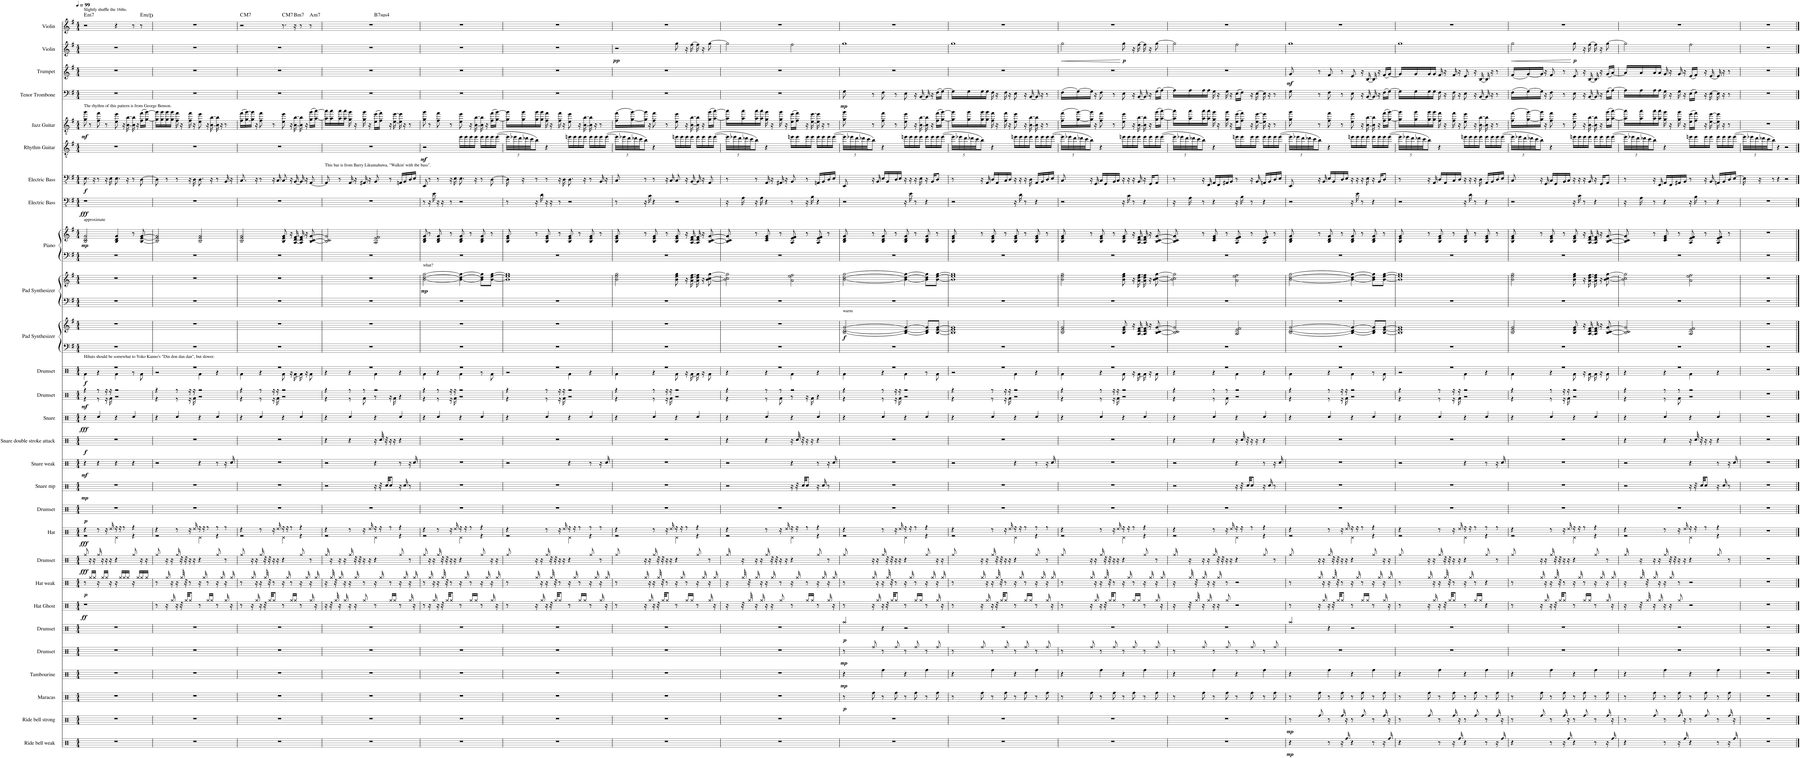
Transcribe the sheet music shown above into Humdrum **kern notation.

**kern	**dynam	**kern	**dynam	**kern	**dynam	**kern	**dynam	**kern	**dynam	**kern	**dynam	**kern	**dynam	**kern	**dynam	**kern	**dynam	**kern	**dynam	**kern	**dynam	**kern	**dynam	**kern	**dynam	**kern	**dynam	**kern	**dynam	**kern	**dynam	**kern	**dynam	**kern	**kern	**dynam	**kern	**kern	**dynam	**kern	**kern	**dynam	**kern	**dynam	**kern	**dynam	**kern	**dynam	**kern	**dynam	**kern	**dynam	**kern	**dynam	**kern	**dynam	**kern	**harte
*part28	*part28	*part27	*part27	*part26	*part26	*part25	*part25	*part24	*part24	*part23	*part23	*part22	*part22	*part21	*part21	*part20	*part20	*part19	*part19	*part18	*part18	*part17	*part17	*part16	*part16	*part15	*part15	*part14	*part14	*part13	*part13	*part12	*part12	*part11	*part11	*part11	*part10	*part10	*part10	*part9	*part9	*part9	*part8	*part8	*part7	*part7	*part6	*part6	*part5	*part5	*part4	*part4	*part3	*part3	*part2	*part2	*part1	*part1
*staff31	*staff31	*staff30	*staff30	*staff29	*staff29	*staff28	*staff28	*staff27	*staff27	*staff26	*staff26	*staff25	*staff25	*staff24	*staff24	*staff23	*staff23	*staff22	*staff22	*staff21	*staff21	*staff20	*staff20	*staff19	*staff19	*staff18	*staff18	*staff17	*staff17	*staff16	*staff16	*staff15	*staff15	*staff14	*staff13	*staff13/14	*staff12	*staff11	*staff11/12	*staff10	*staff9	*staff9/10	*staff8	*staff8	*staff7	*staff7	*staff6	*staff6	*staff5	*staff5	*staff4	*staff4	*staff3	*staff3	*staff2	*staff2	*staff1	*
*I"Ride bell weak	*	*I"Ride bell strong	*	*I"Maracas	*	*I"Tambourine	*	*I"Drumset	*	*I"Drumset	*	*I"Hat Ghost	*	*I"Hat weak	*	*I"Drumset	*	*I"Hat	*	*I"Drumset	*	*I"Snare mp	*	*I"Snare weak	*	*I"Snare double stroke attack	*	*I"Snare	*	*I"Drumset	*	*I"Drumset	*	*I"Pad Synthesizer	*	*	*I"Pad Synthesizer	*	*	*I"Piano	*	*	*I"Electric Bass	*	*I"Electric Bass	*	*I"Rhythm Guitar	*	*I"Jazz Guitar	*	*I"Tenor Trombone	*	*I"Trumpet	*	*I"Violin	*	*I"Violin	*
*	*	*	*	*I'Mrcs.	*	*I'Tamb.	*	*I'Drs.	*	*I'Drs.	*	*I'Hat gh.	*	*I'Hat wk.	*	*I'Drs.	*	*I'Hat	*	*I'Drs.	*	*I'Sn. mp	*	*I'Sn. wk.	*	*I'Sn. atk.	*	*I'Sn.	*	*I'Drs.	*	*I'Drs.	*	*I'Synth.	*	*	*I'Synth.	*	*	*I'Pno.	*	*	*I'El. B.	*	*I'El. B.	*	*I'Rhy. Gtr.	*	*I'Jaz. Gtr.	*	*I'T. Tbn.	*	*I'Tpt.	*	*I'Vln.	*	*I'Vln.	*
*clefX	*	*clefX	*	*clefX	*	*clefX	*	*clefX	*	*clefX	*	*clefX	*	*clefX	*	*clefX	*	*clefX	*	*clefX	*	*clefX	*	*clefX	*	*clefX	*	*clefX	*	*clefX	*	*clefX	*	*clefF4	*clefG2	*	*clefF4	*clefG2	*	*clefF4	*clefG2	*	*clefFv4	*	*clefFv4	*	*clefGv2	*	*clefGv2	*	*clefF4	*	*clefG2	*	*clefG2	*	*clefG2	*
*	*	*	*	*	*	*	*	*	*	*	*	*	*	*	*	*	*	*	*	*	*	*	*	*	*	*	*	*	*	*	*	*	*	*	*	*	*	*	*	*	*	*	*	*	*	*	*	*	*	*	*	*	*ITrd1c2	*	*	*	*	*
*k[]	*	*k[]	*	*k[]	*	*k[]	*	*k[]	*	*k[]	*	*k[]	*	*k[]	*	*k[]	*	*k[]	*	*k[]	*	*k[]	*	*k[]	*	*k[]	*	*k[]	*	*k[]	*	*k[]	*	*k[f#]	*k[f#]	*	*k[f#]	*k[f#]	*	*k[f#]	*k[f#]	*	*k[f#]	*	*k[f#]	*	*k[f#]	*	*k[f#]	*	*k[f#]	*	*k[f#]	*	*k[f#]	*	*k[f#]	*
*M4/4	*	*M4/4	*	*M4/4	*	*M4/4	*	*M4/4	*	*M4/4	*	*M4/4	*	*M4/4	*	*M4/4	*	*M4/4	*	*M4/4	*	*M4/4	*	*M4/4	*	*M4/4	*	*M4/4	*	*M4/4	*	*M4/4	*	*M4/4	*M4/4	*	*M4/4	*M4/4	*	*M4/4	*M4/4	*	*M4/4	*	*M4/4	*	*M4/4	*	*M4/4	*	*M4/4	*	*M4/4	*	*M4/4	*	*M4/4	*
*MM99	*	*MM99	*	*MM99	*	*MM99	*	*MM99	*	*MM99	*	*MM99	*	*MM99	*	*MM99	*	*MM99	*	*MM99	*	*MM99	*	*MM99	*	*MM99	*	*MM99	*	*MM99	*	*MM99	*	*MM99	*MM99	*	*MM99	*MM99	*	*MM99	*MM99	*	*MM99	*	*MM99	*	*MM99	*	*MM99	*	*MM99	*	*MM99	*	*MM99	*	*MM99	*
=1	=1	=1	=1	=1	=1	=1	=1	=1	=1	=1	=1	=1	=1	=1	=1	=1	=1	=1	=1	=1	=1	=1	=1	=1	=1	=1	=1	=1	=1	=1	=1	=1	=1	=1	=1	=1	=1	=1	=1	=1	=1	=1	=1	=1	=1	=1	=1	=1	=1	=1	=1	=1	=1	=1	=1	=1	=1	=1
*	*	*	*	*	*	*	*	*	*	*	*	*	*	*	*	*	*	*^	*	*	*	*	*	*	*	*	*	*	*	*^	*	*^	*	*	*	*	*	*	*	*	*	*	*	*	*	*	*	*	*	*	*	*	*	*	*	*	*	*
!	!	!	!	!	!	!	!	!	!	!	!	!	!	!	!	!	!	!	!	!	!	!	!	!	!	!	!	!	!	!	!	!	!	!	!	!	!	!	!	!	!	!	!	!	!	!	!	!	!	!	!	!	!	!	!	!	!	!	!	!LO:TX:a:t=Slightly shuffle the 16ths.	!
!	!	!	!	!	!	!	!	!	!	!	!	!	!	!	!	!	!	!	!	!	!	!	!	!	!	!	!	!	!	!	!	!	!	!	!	!	!	!	!	!	!	!	!	!	!	!	!	!	!	!	!	!LO:TX:a:t=The rhythm of this pattern is from George Benson.	!	!	!	!	!	!	!	!	!
!	!	!	!	!	!	!	!	!	!	!	!	!	!	!	!	!	!	!	!	!	!	!	!	!	!	!	!	!	!	!	!	!	!	!	!	!	!	!	!	!	!	!	!	!LO:TX:a:t=approximate	!	!	!	!	!	!	!	!	!	!	!	!	!	!	!	!	!
!	!	!	!	!	!	!	!	!	!	!	!	!	!	!	!	!	!	!	!	!	!	!	!	!	!	!	!	!	!	!	!	!	!	!LO:TX:a:t=Hihats should be somewhat to Yoko Kanno's "Din don dan dan", but slower.	!	!	!	!	!	!	!	!	!	!	!	!	!	!	!	!	!	!	!	!	!	!	!	!	!	!	!
!	!	!	!	!	!	!	!	!	!	!	!	!	!LO:DY:b	!	!LO:DY:b	!	!LO:DY:b	!	!	!LO:DY:b	!	!LO:DY:b	!	!LO:DY:b	!	!LO:DY:b	!	!LO:DY:b	!	!LO:DY:b	!	!	!LO:DY:b	!	!	!LO:DY:b	!	!	!	!	!	!	!	!	!LO:DY:b	!	!LO:DY:b	!	!LO:DY:b	!	!	!	!LO:DY:b	!	!	!	!	!	!	!	!LO:H:kt=m7
1r	.	1r	.	1r	.	1r	.	1r	.	1r	.	1r	ff	8r	p	8Rgg/	fff	4r	2r	fff	1r	p	1r	mp	4r	mf	1r	f	4r	fff	4r	4r	mf	1r	4Rf\	f	1r	1r	.	1r	1r	.	1r	2B/ 2d/ 2g/	mp	1r	fff	8.EE\	f	1r	.	8g\ 8gg\	mf	1r	.	1r	.	1r	.	2r	E:min7
.	.	.	.	.	.	.	.	.	.	.	.	.	.	16Rgg/LL	.	16r	.	.	.	.	.	.	.	.	.	.	.	.	.	.	.	.	.	.	.	.	.	.	.	.	.	.	.	.	.	.	.	.	.	.	.	8r	.	.	.	.	.	.	.	.	.
.	.	.	.	.	.	.	.	.	.	.	.	.	.	16Rgg/JJ	.	16r	.	.	.	.	.	.	.	.	.	.	.	.	.	.	.	.	.	.	.	.	.	.	.	.	.	.	.	.	.	.	.	16r	.	.	.	.	.	.	.	.	.	.	.	.	.
.	.	.	.	.	.	.	.	.	.	.	.	.	.	16r	.	16Rgg/	.	8r	.	.	.	.	.	.	4r	.	.	.	4Rcc/	.	8r	8r	.	.	4r	.	.	.	.	.	.	.	.	.	.	.	.	8r	.	.	.	8f#\ 8ff#\	.	.	.	.	.	.	.	.	.
.	.	.	.	.	.	.	.	.	.	.	.	.	.	16Rgg/LL	.	16r	.	.	.	.	.	.	.	.	.	.	.	.	.	.	.	.	.	.	.	.	.	.	.	.	.	.	.	.	.	.	.	.	.	.	.	.	.	.	.	.	.	.	.	.	.
.	.	.	.	.	.	.	.	.	.	.	.	.	.	16Rgg/JJ	.	16r	.	16r	.	.	.	.	.	.	.	.	.	.	.	.	16r	16r	.	.	.	.	.	.	.	.	.	.	.	.	.	.	.	16r	.	.	.	8r	.	.	.	.	.	.	.	.	.
.	.	.	.	.	.	.	.	.	.	.	.	.	.	16r	.	16r	.	16Ree/	.	.	.	.	.	.	.	.	.	.	.	.	16r	16Rf\	.	.	.	.	.	.	.	.	.	.	.	.	.	.	.	16EE\	.	.	.	.	.	.	.	.	.	.	.	.	.
.	.	.	.	.	.	.	.	.	.	.	.	.	.	16r	.	4r	.	16r	4Rd\	.	.	.	.	.	4r	.	.	.	4r	.	2r	2r	.	.	4Rf\	.	.	.	.	.	.	.	.	4B/ 4d/ 4g/	.	.	.	8.EE\	.	.	.	8e\ 8ee\	.	.	.	.	.	.	.	4r	.
.	.	.	.	.	.	.	.	.	.	.	.	.	.	16Rgg/LL	.	.	.	16r	.	.	.	.	.	.	.	.	.	.	.	.	.	.	.	.	.	.	.	.	.	.	.	.	.	.	.	.	.	.	.	.	.	.	.	.	.	.	.	.	.	.	.
.	.	.	.	.	.	.	.	.	.	.	.	.	.	16Rgg/	.	.	.	8r	.	.	.	.	.	.	.	.	.	.	.	.	.	.	.	.	.	.	.	.	.	.	.	.	.	.	.	.	.	.	.	.	.	16r	.	.	.	.	.	.	.	.	.
.	.	.	.	.	.	.	.	.	.	.	.	.	.	16Rgg/JJ	.	.	.	.	.	.	.	.	.	.	.	.	.	.	.	.	.	.	.	.	.	.	.	.	.	.	.	.	.	.	.	.	.	16r	.	.	.	[16B\ [16b\	.	.	.	.	.	.	.	.	.
.	.	.	.	.	.	.	.	.	.	.	.	.	.	16r	.	8Rgg/	.	4r	4r	.	.	.	.	.	4r	.	.	.	4Rcc/	.	.	.	.	.	8r	.	.	.	.	.	.	.	.	8r	.	.	.	8r	.	.	.	16B\] 16b\]	.	.	.	.	.	.	.	8r	.
.	.	.	.	.	.	.	.	.	.	.	.	.	.	16Rgg/LL	.	.	.	.	.	.	.	.	.	.	.	.	.	.	.	.	.	.	.	.	.	.	.	.	.	.	.	.	.	.	.	.	.	.	.	.	.	16r	.	.	.	.	.	.	.	.	.
!	!	!	!	!	!	!	!	!	!	!	!	!	!	!	!	!	!	!	!	!	!	!	!	!	!	!	!	!	!	!	!	!	!	!	!	!	!	!	!	!	!	!	!	!	!	!	!	!	!	!	!	!	!	!	!	!	!	!	!	!	!LO:H:kt=m
.	.	.	.	.	.	.	.	.	.	.	.	.	.	16Rgg/	.	16r	.	.	.	.	.	.	.	.	.	.	.	.	.	.	.	.	.	.	8Rf\	.	.	.	.	.	.	.	.	[8B/ [8e/ [8g/	.	.	.	[8DD\	.	.	.	(16f#\ 16ff#\LL	.	.	.	.	.	.	.	8r	E:min/b7
.	.	.	.	.	.	.	.	.	.	.	.	.	.	16Rgg/JJ	.	16r	.	.	.	.	.	.	.	.	.	.	.	.	.	.	.	.	.	.	.	.	.	.	.	.	.	.	.	.	.	.	.	.	.	.	.	[16g\ [16gg\JJ)	.	.	.	.	.	.	.	.	.
=2	=2	=2	=2	=2	=2	=2	=2	=2	=2	=2	=2	=2	=2	=2	=2	=2	=2	=2	=2	=2	=2	=2	=2	=2	=2	=2	=2	=2	=2	=2	=2	=2	=2	=2	=2	=2	=2	=2	=2	=2	=2	=2	=2	=2	=2	=2	=2	=2	=2	=2	=2	=2	=2	=2	=2	=2	=2	=2	=2	=2	=2
1r	.	1r	.	1r	.	1r	.	1r	.	1r	.	8r	.	8r	.	8Rgg/	.	4r	2r	.	1r	.	1r	.	2r	.	1r	.	4r	.	4r	4r	.	1r	2r	.	1r	1r	.	1r	1r	.	1r	2B/] 2e/] 2g/]	.	1r	.	8DD\]	.	1r	.	16g\] 16gg\]LL	.	1r	.	1r	.	1r	.	1r	.
.	.	.	.	.	.	.	.	.	.	.	.	.	.	.	.	.	.	.	.	.	.	.	.	.	.	.	.	.	.	.	.	.	.	.	.	.	.	.	.	.	.	.	.	.	.	.	.	.	.	.	.	16g\ 16gg\	.	.	.	.	.	.	.	.	.
.	.	.	.	.	.	.	.	.	.	.	.	16r	.	16Rgg/	.	16r	.	.	.	.	.	.	.	.	.	.	.	.	.	.	.	.	.	.	.	.	.	.	.	.	.	.	.	.	.	.	.	8r	.	.	.	16g\ 16gg\	.	.	.	.	.	.	.	.	.
.	.	.	.	.	.	.	.	.	.	.	.	16Rgg/	.	16r	.	16r	.	.	.	.	.	.	.	.	.	.	.	.	.	.	.	.	.	.	.	.	.	.	.	.	.	.	.	.	.	.	.	.	.	.	.	16g\ 16gg\JJ	.	.	.	.	.	.	.	.	.
.	.	.	.	.	.	.	.	.	.	.	.	16r	.	16r	.	16Rgg/	.	8r	.	.	.	.	.	.	.	.	.	.	4Rcc/	.	8r	8r	.	.	.	.	.	.	.	.	.	.	.	.	.	.	.	8r	.	.	.	16f#\ 16ff#\	.	.	.	.	.	.	.	.	.
.	.	.	.	.	.	.	.	.	.	.	.	32r	.	32Rgg/	.	32r	.	.	.	.	.	.	.	.	.	.	.	.	.	.	.	.	.	.	.	.	.	.	.	.	.	.	.	.	.	.	.	.	.	.	.	16r	.	.	.	.	.	.	.	.	.
.	.	.	.	.	.	.	.	.	.	.	.	32Rgg/KKL	.	32r	.	32r	.	.	.	.	.	.	.	.	.	.	.	.	.	.	.	.	.	.	.	.	.	.	.	.	.	.	.	.	.	.	.	.	.	.	.	.	.	.	.	.	.	.	.	.	.
.	.	.	.	.	.	.	.	.	.	.	.	8Rgg/J	.	8r	.	16r	.	16r	.	.	.	.	.	.	.	.	.	.	.	.	16r	16r	.	.	.	.	.	.	.	.	.	.	.	.	.	.	.	16r	.	.	.	16f#\ 16ff#\	.	.	.	.	.	.	.	.	.
.	.	.	.	.	.	.	.	.	.	.	.	.	.	.	.	16r	.	16Ree/	.	.	.	.	.	.	.	.	.	.	.	.	16r	16Rf\	.	.	.	.	.	.	.	.	.	.	.	.	.	.	.	16DD\	.	.	.	16r	.	.	.	.	.	.	.	.	.
.	.	.	.	.	.	.	.	.	.	.	.	8r	.	16r	.	4r	.	16r	4Rd\	.	.	.	.	.	4r	.	.	.	4r	.	2r	2r	.	.	4Rf\	.	.	.	.	.	.	.	.	2B/ 2e/ 2g/	.	.	.	8.DD\	.	.	.	8e\ 8ee\	.	.	.	.	.	.	.	.	.
.	.	.	.	.	.	.	.	.	.	.	.	.	.	16Rgg/	.	.	.	16r	.	.	.	.	.	.	.	.	.	.	.	.	.	.	.	.	.	.	.	.	.	.	.	.	.	.	.	.	.	.	.	.	.	.	.	.	.	.	.	.	.	.	.
.	.	.	.	.	.	.	.	.	.	.	.	16Rgg/LL	.	8r	.	.	.	8r	.	.	.	.	.	.	.	.	.	.	.	.	.	.	.	.	.	.	.	.	.	.	.	.	.	.	.	.	.	.	.	.	.	16r	.	.	.	.	.	.	.	.	.
.	.	.	.	.	.	.	.	.	.	.	.	16Rgg/JJ	.	.	.	.	.	.	.	.	.	.	.	.	.	.	.	.	.	.	.	.	.	.	.	.	.	.	.	.	.	.	.	.	.	.	.	16r	.	.	.	[16B\ [16b\	.	.	.	.	.	.	.	.	.
.	.	.	.	.	.	.	.	.	.	.	.	8r	.	16r	.	8Rgg/	.	8r	4r	.	.	.	.	.	8r	.	.	.	4Rcc/	.	.	.	.	.	4r	.	.	.	.	.	.	.	.	.	.	.	.	8r	.	.	.	16B\] 16b\]	.	.	.	.	.	.	.	.	.
.	.	.	.	.	.	.	.	.	.	.	.	.	.	16Rgg/	.	.	.	.	.	.	.	.	.	.	.	.	.	.	.	.	.	.	.	.	.	.	.	.	.	.	.	.	.	.	.	.	.	.	.	.	.	16r	.	.	.	.	.	.	.	.	.
.	.	.	.	.	.	.	.	.	.	.	.	16Rgg/	.	16r	.	8r	.	8r	.	.	.	.	.	.	16r	.	.	.	.	.	.	.	.	.	.	.	.	.	.	.	.	.	.	.	.	.	.	16BBB/	.	.	.	8r	.	.	.	.	.	.	.	.	.
.	.	.	.	.	.	.	.	.	.	.	.	16r	.	16Rgg/	.	.	.	.	.	.	.	.	.	.	16Rcc/	.	.	.	.	.	.	.	.	.	.	.	.	.	.	.	.	.	.	.	.	.	.	16r	.	.	.	.	.	.	.	.	.	.	.	.	.
=3	=3	=3	=3	=3	=3	=3	=3	=3	=3	=3	=3	=3	=3	=3	=3	=3	=3	=3	=3	=3	=3	=3	=3	=3	=3	=3	=3	=3	=3	=3	=3	=3	=3	=3	=3	=3	=3	=3	=3	=3	=3	=3	=3	=3	=3	=3	=3	=3	=3	=3	=3	=3	=3	=3	=3	=3	=3	=3	=3	=3	=3
!	!	!	!	!	!	!	!	!	!	!	!	!	!	!	!	!	!	!	!	!	!	!	!	!	!	!	!	!	!	!	!	!	!	!	!	!	!	!	!	!	!	!	!	!	!	!	!	!	!	!	!	!	!	!	!	!	!	!	!	!	!LO:H:kt=M7
1r	.	1r	.	1r	.	1r	.	1r	.	1r	.	8r	.	8r	.	8Rgg/	.	4r	2r	.	1r	.	1r	.	1r	.	1r	.	4r	.	4r	4r	.	1r	4Rf\	.	1r	1r	.	1r	1r	.	1r	2B/ 2e/ 2g/	.	1r	.	8.CC/	.	1r	.	(16f#\ 16ff#\LL	.	1r	.	1r	.	1r	.	2r	C:maj7
.	.	.	.	.	.	.	.	.	.	.	.	.	.	.	.	.	.	.	.	.	.	.	.	.	.	.	.	.	.	.	.	.	.	.	.	.	.	.	.	.	.	.	.	.	.	.	.	.	.	.	.	[16g\ [16gg\)	.	.	.	.	.	.	.	.	.
.	.	.	.	.	.	.	.	.	.	.	.	16r	.	16Rgg/	.	16r	.	.	.	.	.	.	.	.	.	.	.	.	.	.	.	.	.	.	.	.	.	.	.	.	.	.	.	.	.	.	.	.	.	.	.	16g\] 16gg\]JJ	.	.	.	.	.	.	.	.	.
.	.	.	.	.	.	.	.	.	.	.	.	16Rgg/	.	16r	.	16r	.	.	.	.	.	.	.	.	.	.	.	.	.	.	.	.	.	.	.	.	.	.	.	.	.	.	.	.	.	.	.	16r	.	.	.	16r	.	.	.	.	.	.	.	.	.
.	.	.	.	.	.	.	.	.	.	.	.	16r	.	16r	.	16Rgg/	.	8r	.	.	.	.	.	.	.	.	.	.	4Rcc/	.	8r	8r	.	.	4r	.	.	.	.	.	.	.	.	.	.	.	.	8r	.	.	.	8f#\ 8ff#\	.	.	.	.	.	.	.	.	.
.	.	.	.	.	.	.	.	.	.	.	.	32r	.	32Rgg/	.	32r	.	.	.	.	.	.	.	.	.	.	.	.	.	.	.	.	.	.	.	.	.	.	.	.	.	.	.	.	.	.	.	.	.	.	.	.	.	.	.	.	.	.	.	.	.
.	.	.	.	.	.	.	.	.	.	.	.	32Rgg/KKL	.	32r	.	32r	.	.	.	.	.	.	.	.	.	.	.	.	.	.	.	.	.	.	.	.	.	.	.	.	.	.	.	.	.	.	.	.	.	.	.	.	.	.	.	.	.	.	.	.	.
.	.	.	.	.	.	.	.	.	.	.	.	8Rgg/J	.	8r	.	16r	.	16r	.	.	.	.	.	.	.	.	.	.	.	.	16r	16r	.	.	.	.	.	.	.	.	.	.	.	.	.	.	.	16r	.	.	.	8r	.	.	.	.	.	.	.	.	.
.	.	.	.	.	.	.	.	.	.	.	.	.	.	.	.	16r	.	16Ree/	.	.	.	.	.	.	.	.	.	.	.	.	16r	16Rf\	.	.	.	.	.	.	.	.	.	.	.	.	.	.	.	16CC/	.	.	.	.	.	.	.	.	.	.	.	.	.
!	!	!	!	!	!	!	!	!	!	!	!	!	!	!	!	!	!	!	!	!	!	!	!	!	!	!	!	!	!	!	!	!	!	!	!	!	!	!	!	!	!	!	!	!	!	!	!	!	!	!	!	!	!	!	!	!	!	!	!	!	!LO:H:kt=M7
.	.	.	.	.	.	.	.	.	.	.	.	8r	.	16r	.	4r	.	16r	4Rd\	.	.	.	.	.	.	.	.	.	4r	.	2r	2r	.	.	8Rf\	.	.	.	.	.	.	.	.	8B/ 8e/ 8g/	.	.	.	8CC/	.	.	.	8e\ 8ee\	.	.	.	.	.	.	.	8.r	C:maj7
.	.	.	.	.	.	.	.	.	.	.	.	.	.	16Rgg/	.	.	.	16r	.	.	.	.	.	.	.	.	.	.	.	.	.	.	.	.	.	.	.	.	.	.	.	.	.	.	.	.	.	.	.	.	.	.	.	.	.	.	.	.	.	.	.
.	.	.	.	.	.	.	.	.	.	.	.	16Rgg/LL	.	8r	.	.	.	8r	.	.	.	.	.	.	.	.	.	.	.	.	.	.	.	.	16r	.	.	.	.	.	.	.	.	16r	.	.	.	16r	.	.	.	16r	.	.	.	.	.	.	.	.	.
!	!	!	!	!	!	!	!	!	!	!	!	!	!	!	!	!	!	!	!	!	!	!	!	!	!	!	!	!	!	!	!	!	!	!	!	!	!	!	!	!	!	!	!	!	!	!	!	!	!	!	!	!	!	!	!	!	!	!	!	!	!LO:H:kt=m7
.	.	.	.	.	.	.	.	.	.	.	.	16Rgg/JJ	.	.	.	.	.	.	.	.	.	.	.	.	.	.	.	.	.	.	.	.	.	.	[16Rf\	.	.	.	.	.	.	.	.	[16A/ [16d/ [16f#/	.	.	.	[16BBB/	.	.	.	[16B\ [16b\	.	.	.	.	.	.	.	16r	B:min7
.	.	.	.	.	.	.	.	.	.	.	.	8r	.	16r	.	8Rgg/	.	4r	4r	.	.	.	.	.	.	.	.	.	4Rcc/	.	.	.	.	.	16Rf\]	.	.	.	.	.	.	.	.	16A/] 16d/] 16f#/]	.	.	.	16BBB/]	.	.	.	16B\] 16b\]	.	.	.	.	.	.	.	8r	.
.	.	.	.	.	.	.	.	.	.	.	.	.	.	16Rgg/	.	.	.	.	.	.	.	.	.	.	.	.	.	.	.	.	.	.	.	.	16r	.	.	.	.	.	.	.	.	16r	.	.	.	16r	.	.	.	16r	.	.	.	.	.	.	.	.	.
!	!	!	!	!	!	!	!	!	!	!	!	!	!	!	!	!	!	!	!	!	!	!	!	!	!	!	!	!	!	!	!	!	!	!	!	!	!	!	!	!	!	!	!	!	!	!	!	!	!	!	!	!	!	!	!	!	!	!	!	!	!LO:H:kt=m7
.	.	.	.	.	.	.	.	.	.	.	.	16Rgg/	.	16r	.	8r	.	.	.	.	.	.	.	.	.	.	.	.	.	.	.	.	.	.	8Rf\	.	.	.	.	.	.	.	.	[8B/ [8c/ [8g/	.	.	.	[8AAA/	.	.	.	(16g\ 16gg\LL	.	.	.	.	.	.	.	8r	A:min7
.	.	.	.	.	.	.	.	.	.	.	.	16r	.	16Rgg/	.	.	.	.	.	.	.	.	.	.	.	.	.	.	.	.	.	.	.	.	.	.	.	.	.	.	.	.	.	.	.	.	.	.	.	.	.	[16a\ [16aa\JJ)	.	.	.	.	.	.	.	.	.
=4	=4	=4	=4	=4	=4	=4	=4	=4	=4	=4	=4	=4	=4	=4	=4	=4	=4	=4	=4	=4	=4	=4	=4	=4	=4	=4	=4	=4	=4	=4	=4	=4	=4	=4	=4	=4	=4	=4	=4	=4	=4	=4	=4	=4	=4	=4	=4	=4	=4	=4	=4	=4	=4	=4	=4	=4	=4	=4	=4	=4	=4
!	!	!	!	!	!	!	!	!	!	!	!	!	!	!	!	!	!	!	!	!	!	!	!	!	!	!	!	!	!	!	!	!	!	!	!	!	!	!	!	!	!	!	!	!	!	!	!	!LO:TX:a:t=This bar is from Barry Likumahuwa, "Walkin' with tbe bass".	!	!	!	!	!	!	!	!	!	!	!	!	!
*	*	*	*	*	*	*	*	*	*	*	*	*	*	*	*	*	*	*	*	*	*	*	*	*	*	*	*	*	*	*	*	*	*	*	*	*	*	*	*	*	*	*	*	*	*	*	*	*	*	*	*	*	*	*	*	*	*	*	*	*^	*
1r	.	1r	.	1r	.	1r	.	1r	.	1r	.	16r	.	16r	.	16Rgg/	.	4r	2r	.	1r	.	2r	.	2r	.	4r	.	4r	.	4r	4r	.	1r	4r	.	1r	1r	.	1r	1r	.	1r	2B/] 2c/] 2g/]	.	1r	.	8AAA/]	.	1r	.	16a\] 16aa\]LL	.	1r	.	1r	.	1r	.	1r	2ryy	.
.	.	.	.	.	.	.	.	.	.	.	.	32r	.	32Rgg/	.	16r	.	.	.	.	.	.	.	.	.	.	.	.	.	.	.	.	.	.	.	.	.	.	.	.	.	.	.	.	.	.	.	.	.	.	.	16a\ 16aa\	.	.	.	.	.	.	.	.	.	.
.	.	.	.	.	.	.	.	.	.	.	.	32Rgg/	.	32r	.	.	.	.	.	.	.	.	.	.	.	.	.	.	.	.	.	.	.	.	.	.	.	.	.	.	.	.	.	.	.	.	.	.	.	.	.	.	.	.	.	.	.	.	.	.	.	.
.	.	.	.	.	.	.	.	.	.	.	.	16r	.	16Rgg/	.	16r	.	.	.	.	.	.	.	.	.	.	.	.	.	.	.	.	.	.	.	.	.	.	.	.	.	.	.	.	.	.	.	8r	.	.	.	16a\ 16aa\	.	.	.	.	.	.	.	.	.	.
.	.	.	.	.	.	.	.	.	.	.	.	16Rgg/	.	16r	.	16r	.	.	.	.	.	.	.	.	.	.	.	.	.	.	.	.	.	.	.	.	.	.	.	.	.	.	.	.	.	.	.	.	.	.	.	16a\ 16aa\JJ	.	.	.	.	.	.	.	.	.	.
.	.	.	.	.	.	.	.	.	.	.	.	16r	.	16r	.	16Rgg/	.	8r	.	.	.	.	.	.	.	.	4r	.	4Rcc/	.	8r	8r	.	.	4r	.	.	.	.	.	.	.	.	.	.	.	.	16AAA/	.	.	.	16g\ 16gg\	.	.	.	.	.	.	.	.	.	.
.	.	.	.	.	.	.	.	.	.	.	.	16r	.	16Rgg/	.	32r	.	.	.	.	.	.	.	.	.	.	.	.	.	.	.	.	.	.	.	.	.	.	.	.	.	.	.	.	.	.	.	16r	.	.	.	16r	.	.	.	.	.	.	.	.	.	.
.	.	.	.	.	.	.	.	.	.	.	.	.	.	.	.	32r	.	.	.	.	.	.	.	.	.	.	.	.	.	.	.	.	.	.	.	.	.	.	.	.	.	.	.	.	.	.	.	.	.	.	.	.	.	.	.	.	.	.	.	.	.	.
.	.	.	.	.	.	.	.	.	.	.	.	8Rgg/	.	8r	.	16r	.	16r	.	.	.	.	.	.	.	.	.	.	.	.	8r	8Rf\	.	.	.	.	.	.	.	.	.	.	.	.	.	.	.	16AAA#X/	.	.	.	16g\ 16gg\	.	.	.	.	.	.	.	.	.	.
.	.	.	.	.	.	.	.	.	.	.	.	.	.	.	.	16r	.	16Ree/	.	.	.	.	.	.	.	.	.	.	.	.	.	.	.	.	.	.	.	.	.	.	.	.	.	.	.	.	.	16r	.	.	.	16r	.	.	.	.	.	.	.	.	.	.
!	!	!	!	!	!	!	!	!	!	!	!	!	!	!	!	!	!	!	!	!	!	!	!	!	!	!	!	!	!	!	!	!	!	!	!	!	!	!	!	!	!	!	!	!	!	!	!	!	!	!	!	!	!	!	!	!	!	!	!	!	!	!LO:H:kt=74
.	.	.	.	.	.	.	.	.	.	.	.	8r	.	16r	.	4r	.	16r	4Rd\	.	.	.	16r	.	4r	.	16r	.	4r	.	2r	8r	.	.	4Rf\	.	.	.	.	.	.	.	.	2A/ 2e/ 2f#/	.	.	.	8BBB/	.	.	.	(16e\ 16ee\LL	.	.	.	.	.	.	.	.	2ryy	B:sus4(7)
.	.	.	.	.	.	.	.	.	.	.	.	.	.	16Rgg/	.	.	.	16r	.	.	.	.	32r	.	.	.	32Rcc/	.	.	.	.	.	.	.	.	.	.	.	.	.	.	.	.	.	.	.	.	.	.	.	.	16f#\ 16ff#\JJ)	.	.	.	.	.	.	.	.	.	.
.	.	.	.	.	.	.	.	.	.	.	.	.	.	.	.	.	.	.	.	.	.	.	32Rcc/KKL	.	.	.	32r	.	.	.	.	.	.	.	.	.	.	.	.	.	.	.	.	.	.	.	.	.	.	.	.	.	.	.	.	.	.	.	.	.	.	.
.	.	.	.	.	.	.	.	.	.	.	.	16Rgg/LL	.	8r	.	.	.	8r	.	.	.	.	8Rcc/J	.	.	.	16r	.	.	.	.	16r	.	.	.	.	.	.	.	.	.	.	.	.	.	.	.	8r	.	.	.	16r	.	.	.	.	.	.	.	.	.	.
.	.	.	.	.	.	.	.	.	.	.	.	16Rgg/JJ	.	.	.	.	.	.	.	.	.	.	.	.	.	.	16r	.	.	.	.	16Rf\	.	.	.	.	.	.	.	.	.	.	.	.	.	.	.	.	.	.	.	[16e\ [16ee\	.	.	.	.	.	.	.	.	.	.
.	.	.	.	.	.	.	.	.	.	.	.	8r	.	16r	.	8Rgg/	.	4r	4r	.	.	.	16r	.	8r	.	4r	.	4Rcc/	.	.	4r	.	.	4r	.	.	.	.	.	.	.	.	.	.	.	.	16AAAn/LL	.	.	.	16e\] 16ee\]	.	.	.	.	.	.	.	.	.	.
.	.	.	.	.	.	.	.	.	.	.	.	.	.	16Rgg/	.	.	.	.	.	.	.	.	16Rcc/	.	.	.	.	.	.	.	.	.	.	.	.	.	.	.	.	.	.	.	.	.	.	.	.	16BBB/	.	.	.	16r	.	.	.	.	.	.	.	.	.	.
.	.	.	.	.	.	.	.	.	.	.	.	16Rgg/	.	16r	.	8r	.	.	.	.	.	.	8r	.	16r	.	.	.	.	.	.	.	.	.	.	.	.	.	.	.	.	.	.	.	.	.	.	16DD/	.	.	.	8r	.	.	.	.	.	.	.	.	.	.
.	.	.	.	.	.	.	.	.	.	.	.	16r	.	16Rgg/	.	.	.	.	.	.	.	.	.	.	16Rcc/	.	.	.	.	.	.	.	.	.	.	.	.	.	.	.	.	.	.	.	.	.	.	16EE/JJ	.	.	.	.	.	.	.	.	.	.	.	.	.	.
=5	=5	=5	=5	=5	=5	=5	=5	=5	=5	=5	=5	=5	=5	=5	=5	=5	=5	=5	=5	=5	=5	=5	=5	=5	=5	=5	=5	=5	=5	=5	=5	=5	=5	=5	=5	=5	=5	=5	=5	=5	=5	=5	=5	=5	=5	=5	=5	=5	=5	=5	=5	=5	=5	=5	=5	=5	=5	=5	=5	=5	=5	=5
!	!	!	!	!	!	!	!	!	!	!	!	!	!	!	!	!	!	!	!	!	!	!	!	!	!	!	!	!	!	!	!	!	!	!	!	!	!	!	!	!	!LO:TX:a:t=what?	!	!	!	!	!	!	!	!	!	!	!	!	!	!	!	!	!	!	!	!	!
!	!	!	!	!	!	!	!	!	!	!	!	!	!	!	!	!	!	!	!	!	!	!	!	!	!	!	!	!	!	!	!	!	!	!	!	!	!	!	!	!	!	!LO:DY:b	!	!	!	!	!	!	!	!	!LO:DY:b	!	!	!	!	!	!	!	!	!	!	!
*	*	*	*	*	*	*	*	*	*	*	*	*	*	*	*	*	*	*	*	*	*	*	*	*	*	*	*	*	*	*	*	*	*	*	*	*	*	*	*	*	*	*	*	*	*	*	*	*	*	*	*	*	*	*	*	*	*	*	*	*v	*v	*
1r	.	1r	.	1r	.	1r	.	1r	.	1r	.	8r	.	8r	.	8Rgg/	.	4r	2r	.	1r	.	1r	.	1r	.	1r	.	4r	.	4r	4r	.	1r	4Rf\	.	1r	1r	.	1r	[2b\ [2dd\ [2gg\	mp	1r	8B/ 8d/ 8g/	.	8r	.	8EEE/	.	2r	mf	8g\ 8gg\	.	1r	.	1r	.	1r	.	1r	.
.	.	.	.	.	.	.	.	.	.	.	.	16r	.	16Rgg/	.	16r	.	.	.	.	.	.	.	.	.	.	.	.	.	.	.	.	.	.	.	.	.	.	.	.	.	.	.	8r	.	16r	.	8r	.	.	.	8r	.	.	.	.	.	.	.	.	.
.	.	.	.	.	.	.	.	.	.	.	.	16Rgg/	.	16r	.	16r	.	.	.	.	.	.	.	.	.	.	.	.	.	.	.	.	.	.	.	.	.	.	.	.	.	.	.	.	.	16E\	.	.	.	.	.	.	.	.	.	.	.	.	.	.	.
.	.	.	.	.	.	.	.	.	.	.	.	16r	.	16r	.	16Rgg/	.	8r	.	.	.	.	.	.	.	.	.	.	4Rcc/	.	8r	8r	.	.	4r	.	.	.	.	.	.	.	.	8B/ 8d/ 8g/	.	16r	.	8r	.	.	.	8f#\ 8ff#\	.	.	.	.	.	.	.	.	.
.	.	.	.	.	.	.	.	.	.	.	.	32r	.	32Rgg/	.	32r	.	.	.	.	.	.	.	.	.	.	.	.	.	.	.	.	.	.	.	.	.	.	.	.	.	.	.	.	.	16r	.	.	.	.	.	.	.	.	.	.	.	.	.	.	.
.	.	.	.	.	.	.	.	.	.	.	.	32Rgg/KKL	.	32r	.	32r	.	.	.	.	.	.	.	.	.	.	.	.	.	.	.	.	.	.	.	.	.	.	.	.	.	.	.	.	.	.	.	.	.	.	.	.	.	.	.	.	.	.	.	.	.
.	.	.	.	.	.	.	.	.	.	.	.	8Rgg/J	.	8r	.	16r	.	16r	.	.	.	.	.	.	.	.	.	.	.	.	16r	16r	.	.	.	.	.	.	.	.	.	.	.	8r	.	8r	.	16r	.	.	.	8r	.	.	.	.	.	.	.	.	.
.	.	.	.	.	.	.	.	.	.	.	.	.	.	.	.	16r	.	16Ree/	.	.	.	.	.	.	.	.	.	.	.	.	16r	16Rf\	.	.	.	.	.	.	.	.	.	.	.	.	.	.	.	16EE\	.	.	.	.	.	.	.	.	.	.	.	.	.
.	.	.	.	.	.	.	.	.	.	.	.	8r	.	16r	.	4r	.	16r	4Rd\	.	.	.	.	.	.	.	.	.	4r	.	2r	2r	.	.	4Rf\	.	.	.	.	.	4b\_ 4dd\_ 4gg\_	.	.	8B/ 8d/ 8g/	.	2r	.	8.EE\	.	16ee\LL	.	8e\ 8ee\	.	.	.	.	.	.	.	.	.
.	.	.	.	.	.	.	.	.	.	.	.	.	.	16Rgg/	.	.	.	16r	.	.	.	.	.	.	.	.	.	.	.	.	.	.	.	.	.	.	.	.	.	.	.	.	.	.	.	.	.	.	.	16ee\	.	.	.	.	.	.	.	.	.	.	.
.	.	.	.	.	.	.	.	.	.	.	.	16Rgg/LL	.	8r	.	.	.	8r	.	.	.	.	.	.	.	.	.	.	.	.	.	.	.	.	.	.	.	.	.	.	.	.	.	8r	.	.	.	.	.	16ee\	.	16r	.	.	.	.	.	.	.	.	.
.	.	.	.	.	.	.	.	.	.	.	.	16Rgg/JJ	.	.	.	.	.	.	.	.	.	.	.	.	.	.	.	.	.	.	.	.	.	.	.	.	.	.	.	.	.	.	.	.	.	.	.	16r	.	16ee\JJ	.	[16B\ [16b\	.	.	.	.	.	.	.	.	.
.	.	.	.	.	.	.	.	.	.	.	.	8r	.	16r	.	8Rgg/	.	4r	4r	.	.	.	.	.	.	.	.	.	4Rcc/	.	.	.	.	.	8r	.	.	.	.	.	8b\] 8dd\] 8gg\]L	.	.	8B/ 8d/ 8g/	.	.	.	8r	.	16ee\LL	.	16B\] 16b\]	.	.	.	.	.	.	.	.	.
.	.	.	.	.	.	.	.	.	.	.	.	.	.	16Rgg/	.	.	.	.	.	.	.	.	.	.	.	.	.	.	.	.	.	.	.	.	.	.	.	.	.	.	.	.	.	.	.	.	.	.	.	16ee\	.	16r	.	.	.	.	.	.	.	.	.
.	.	.	.	.	.	.	.	.	.	.	.	16Rgg/	.	16r	.	16r	.	.	.	.	.	.	.	.	.	.	.	.	.	.	.	.	.	.	8Rf\	.	.	.	.	.	[8b\ [8ee\ [8gg\J	.	.	8r	.	.	.	[8DD\	.	16ee\	.	(16f#\ 16ff#\LL	.	.	.	.	.	.	.	.	.
.	.	.	.	.	.	.	.	.	.	.	.	16r	.	16Rgg/	.	16r	.	.	.	.	.	.	.	.	.	.	.	.	.	.	.	.	.	.	.	.	.	.	.	.	.	.	.	.	.	.	.	.	.	([16ee\JJ	.	[16g\ [16gg\JJ)	.	.	.	.	.	.	.	.	.
=6	=6	=6	=6	=6	=6	=6	=6	=6	=6	=6	=6	=6	=6	=6	=6	=6	=6	=6	=6	=6	=6	=6	=6	=6	=6	=6	=6	=6	=6	=6	=6	=6	=6	=6	=6	=6	=6	=6	=6	=6	=6	=6	=6	=6	=6	=6	=6	=6	=6	=6	=6	=6	=6	=6	=6	=6	=6	=6	=6	=6	=6
*	*	*	*	*	*	*	*	*	*	*	*	*	*	*	*	*	*	*	*	*	*	*	*	*	*	*	*	*	*	*	*	*	*	*	*	*	*	*	*	*	*	*	*	*	*	*	*	*	*	*Xbrackettup	*	*	*	*	*	*	*	*	*	*	*
1r	.	1r	.	1r	.	1r	.	1r	.	1r	.	8r	.	8r	.	8Rgg/	.	4r	2r	.	1r	.	1r	.	2r	.	1r	.	4r	.	4r	4r	.	1r	2r	.	1r	1r	.	1r	1b] 1ee] 1gg]	.	1r	8B/ 8e/ 8g/	.	8r	.	16DD\]	.	40ee\LLL]	.	16g\] 16gg\]LL	.	1r	.	1r	.	1r	.	1r	.
.	.	.	.	.	.	.	.	.	.	.	.	.	.	.	.	.	.	.	.	.	.	.	.	.	.	.	.	.	.	.	.	.	.	.	.	.	.	.	.	.	.	.	.	.	.	.	.	.	.	40ee-X\	.	.	.	.	.	.	.	.	.	.	.
.	.	.	.	.	.	.	.	.	.	.	.	.	.	.	.	.	.	.	.	.	.	.	.	.	.	.	.	.	.	.	.	.	.	.	.	.	.	.	.	.	.	.	.	.	.	.	.	.	.	40dd\	.	.	.	.	.	.	.	.	.	.	.
.	.	.	.	.	.	.	.	.	.	.	.	.	.	.	.	.	.	.	.	.	.	.	.	.	.	.	.	.	.	.	.	.	.	.	.	.	.	.	.	.	.	.	.	.	.	.	.	16r	.	.	.	16g\ 16gg\	.	.	.	.	.	.	.	.	.
.	.	.	.	.	.	.	.	.	.	.	.	.	.	.	.	.	.	.	.	.	.	.	.	.	.	.	.	.	.	.	.	.	.	.	.	.	.	.	.	.	.	.	.	.	.	.	.	.	.	40dd-X\	.	.	.	.	.	.	.	.	.	.	.
.	.	.	.	.	.	.	.	.	.	.	.	.	.	.	.	.	.	.	.	.	.	.	.	.	.	.	.	.	.	.	.	.	.	.	.	.	.	.	.	.	.	.	.	.	.	.	.	.	.	40cc\JJ	.	.	.	.	.	.	.	.	.	.	.
.	.	.	.	.	.	.	.	.	.	.	.	16r	.	16Rgg/	.	16r	.	.	.	.	.	.	.	.	.	.	.	.	.	.	.	.	.	.	.	.	.	.	.	.	.	.	.	8r	.	16r	.	8r	.	8b\J)	.	16g\ 16gg\	.	.	.	.	.	.	.	.	.
.	.	.	.	.	.	.	.	.	.	.	.	16Rgg/	.	16r	.	16r	.	.	.	.	.	.	.	.	.	.	.	.	.	.	.	.	.	.	.	.	.	.	.	.	.	.	.	.	.	16D\	.	.	.	.	.	16g\ 16gg\JJ	.	.	.	.	.	.	.	.	.
.	.	.	.	.	.	.	.	.	.	.	.	16r	.	16r	.	16Rgg/	.	8r	.	.	.	.	.	.	.	.	.	.	4Rcc/	.	8r	8r	.	.	.	.	.	.	.	.	.	.	.	8B/ 8e/ 8g/	.	16r	.	8r	.	4r	.	16f#\ 16ff#\	.	.	.	.	.	.	.	.	.
.	.	.	.	.	.	.	.	.	.	.	.	32r	.	32Rgg/	.	32r	.	.	.	.	.	.	.	.	.	.	.	.	.	.	.	.	.	.	.	.	.	.	.	.	.	.	.	.	.	16r	.	.	.	.	.	16r	.	.	.	.	.	.	.	.	.
.	.	.	.	.	.	.	.	.	.	.	.	32Rgg/KKL	.	32r	.	32r	.	.	.	.	.	.	.	.	.	.	.	.	.	.	.	.	.	.	.	.	.	.	.	.	.	.	.	.	.	.	.	.	.	.	.	.	.	.	.	.	.	.	.	.	.
.	.	.	.	.	.	.	.	.	.	.	.	8Rgg/J	.	8r	.	16r	.	16r	.	.	.	.	.	.	.	.	.	.	.	.	16r	16r	.	.	.	.	.	.	.	.	.	.	.	8r	.	8r	.	16r	.	.	.	16f#\ 16ff#\	.	.	.	.	.	.	.	.	.
.	.	.	.	.	.	.	.	.	.	.	.	.	.	.	.	16r	.	16Ree/	.	.	.	.	.	.	.	.	.	.	.	.	16r	16Rf\	.	.	.	.	.	.	.	.	.	.	.	.	.	.	.	16DD\	.	.	.	16r	.	.	.	.	.	.	.	.	.
.	.	.	.	.	.	.	.	.	.	.	.	8r	.	16r	.	4r	.	16r	4Rd\	.	.	.	.	.	4r	.	.	.	4r	.	2r	2r	.	.	4Rf\	.	.	.	.	.	.	.	.	8B/ 8e/ 8g/	.	2r	.	8.DD\	.	16een\LL	.	8e\ 8ee\	.	.	.	.	.	.	.	.	.
.	.	.	.	.	.	.	.	.	.	.	.	.	.	16Rgg/	.	.	.	16r	.	.	.	.	.	.	.	.	.	.	.	.	.	.	.	.	.	.	.	.	.	.	.	.	.	.	.	.	.	.	.	16ee\	.	.	.	.	.	.	.	.	.	.	.
.	.	.	.	.	.	.	.	.	.	.	.	16Rgg/LL	.	8r	.	.	.	8r	.	.	.	.	.	.	.	.	.	.	.	.	.	.	.	.	.	.	.	.	.	.	.	.	.	8r	.	.	.	.	.	16ee\	.	16r	.	.	.	.	.	.	.	.	.
.	.	.	.	.	.	.	.	.	.	.	.	16Rgg/JJ	.	.	.	.	.	.	.	.	.	.	.	.	.	.	.	.	.	.	.	.	.	.	.	.	.	.	.	.	.	.	.	.	.	.	.	16r	.	16ee\JJ	.	[16B\ [16b\	.	.	.	.	.	.	.	.	.
.	.	.	.	.	.	.	.	.	.	.	.	8r	.	16r	.	8Rgg/	.	8r	4r	.	.	.	.	.	8r	.	.	.	4Rcc/	.	.	.	.	.	4r	.	.	.	.	.	.	.	.	8B/ 8e/ 8g/	.	.	.	8r	.	16ee\LL	.	16B\] 16b\]	.	.	.	.	.	.	.	.	.
.	.	.	.	.	.	.	.	.	.	.	.	.	.	16Rgg/	.	.	.	.	.	.	.	.	.	.	.	.	.	.	.	.	.	.	.	.	.	.	.	.	.	.	.	.	.	.	.	.	.	.	.	16ee\	.	16r	.	.	.	.	.	.	.	.	.
.	.	.	.	.	.	.	.	.	.	.	.	16Rgg/	.	16r	.	8r	.	8r	.	.	.	.	.	.	16r	.	.	.	.	.	.	.	.	.	.	.	.	.	.	.	.	.	.	8r	.	.	.	16BBB/	.	16ee\	.	8r	.	.	.	.	.	.	.	.	.
.	.	.	.	.	.	.	.	.	.	.	.	16r	.	16Rgg/	.	.	.	.	.	.	.	.	.	.	16Rcc/	.	.	.	.	.	.	.	.	.	.	.	.	.	.	.	.	.	.	.	.	.	.	16r	.	([16ee\JJ	.	.	.	.	.	.	.	.	.	.	.
=7	=7	=7	=7	=7	=7	=7	=7	=7	=7	=7	=7	=7	=7	=7	=7	=7	=7	=7	=7	=7	=7	=7	=7	=7	=7	=7	=7	=7	=7	=7	=7	=7	=7	=7	=7	=7	=7	=7	=7	=7	=7	=7	=7	=7	=7	=7	=7	=7	=7	=7	=7	=7	=7	=7	=7	=7	=7	=7	=7	=7	=7
!	!	!	!	!	!	!	!	!	!	!	!	!	!	!	!	!	!	!	!	!	!	!	!	!	!	!	!	!	!	!	!	!	!	!	!	!	!	!	!	!	!	!	!	!	!	!	!	!	!	!	!	!	!	!	!	!	!	!	!LO:DY:b	!	!
1r	.	1r	.	1r	.	1r	.	1r	.	1r	.	8r	.	8r	.	8Rgg/	.	4r	2r	.	1r	.	1r	.	1r	.	1r	.	4r	.	4r	4r	.	1r	4Rf\	.	1r	1r	.	1r	2b\ 2ee\ 2gg\	.	1r	8B/ 8e/ 8g/	.	8r	.	8CC/	.	40ee\LLL]	.	(16f#\ 16ff#\LL	.	1r	.	1r	.	2r	pp	1r	.
.	.	.	.	.	.	.	.	.	.	.	.	.	.	.	.	.	.	.	.	.	.	.	.	.	.	.	.	.	.	.	.	.	.	.	.	.	.	.	.	.	.	.	.	.	.	.	.	.	.	40ee-X\	.	.	.	.	.	.	.	.	.	.	.
.	.	.	.	.	.	.	.	.	.	.	.	.	.	.	.	.	.	.	.	.	.	.	.	.	.	.	.	.	.	.	.	.	.	.	.	.	.	.	.	.	.	.	.	.	.	.	.	.	.	40dd\	.	.	.	.	.	.	.	.	.	.	.
.	.	.	.	.	.	.	.	.	.	.	.	.	.	.	.	.	.	.	.	.	.	.	.	.	.	.	.	.	.	.	.	.	.	.	.	.	.	.	.	.	.	.	.	.	.	.	.	.	.	.	.	[16g\ [16gg\)	.	.	.	.	.	.	.	.	.
.	.	.	.	.	.	.	.	.	.	.	.	.	.	.	.	.	.	.	.	.	.	.	.	.	.	.	.	.	.	.	.	.	.	.	.	.	.	.	.	.	.	.	.	.	.	.	.	.	.	40dd-X\	.	.	.	.	.	.	.	.	.	.	.
.	.	.	.	.	.	.	.	.	.	.	.	.	.	.	.	.	.	.	.	.	.	.	.	.	.	.	.	.	.	.	.	.	.	.	.	.	.	.	.	.	.	.	.	.	.	.	.	.	.	40cc\JJ	.	.	.	.	.	.	.	.	.	.	.
.	.	.	.	.	.	.	.	.	.	.	.	16r	.	16Rgg/	.	16r	.	.	.	.	.	.	.	.	.	.	.	.	.	.	.	.	.	.	.	.	.	.	.	.	.	.	.	8r	.	16r	.	8r	.	8b\J)	.	16g\] 16gg\]JJ	.	.	.	.	.	.	.	.	.
.	.	.	.	.	.	.	.	.	.	.	.	16Rgg/	.	16r	.	16r	.	.	.	.	.	.	.	.	.	.	.	.	.	.	.	.	.	.	.	.	.	.	.	.	.	.	.	.	.	16C\	.	.	.	.	.	16r	.	.	.	.	.	.	.	.	.
.	.	.	.	.	.	.	.	.	.	.	.	16r	.	16r	.	16Rgg/	.	8r	.	.	.	.	.	.	.	.	.	.	4Rcc/	.	8r	8r	.	.	4r	.	.	.	.	.	.	.	.	8B/ 8e/ 8g/	.	4r	.	8r	.	4r	.	8f#\ 8ff#\	.	.	.	.	.	.	.	.	.
.	.	.	.	.	.	.	.	.	.	.	.	32r	.	32Rgg/	.	32r	.	.	.	.	.	.	.	.	.	.	.	.	.	.	.	.	.	.	.	.	.	.	.	.	.	.	.	.	.	.	.	.	.	.	.	.	.	.	.	.	.	.	.	.	.
.	.	.	.	.	.	.	.	.	.	.	.	32Rgg/KKL	.	32r	.	32r	.	.	.	.	.	.	.	.	.	.	.	.	.	.	.	.	.	.	.	.	.	.	.	.	.	.	.	.	.	.	.	.	.	.	.	.	.	.	.	.	.	.	.	.	.
.	.	.	.	.	.	.	.	.	.	.	.	8Rgg/J	.	8r	.	16r	.	16r	.	.	.	.	.	.	.	.	.	.	.	.	16r	16r	.	.	.	.	.	.	.	.	.	.	.	8r	.	.	.	16r	.	.	.	8r	.	.	.	.	.	.	.	.	.
.	.	.	.	.	.	.	.	.	.	.	.	.	.	.	.	16r	.	16Ree/	.	.	.	.	.	.	.	.	.	.	.	.	16r	16Rf\	.	.	.	.	.	.	.	.	.	.	.	.	.	.	.	16CC/	.	.	.	.	.	.	.	.	.	.	.	.	.
.	.	.	.	.	.	.	.	.	.	.	.	8r	.	16r	.	4r	.	16r	4Rd\	.	.	.	.	.	.	.	.	.	4r	.	2r	2r	.	.	8Rf\	.	.	.	.	.	8b\ 8ee\ 8gg\	.	.	8B/ 8e/ 8g/	.	2r	.	8CC/	.	16een\LL	.	8e\ 8ee\	.	.	.	.	.	8gg\	.	.	.
.	.	.	.	.	.	.	.	.	.	.	.	.	.	16Rgg/	.	.	.	16r	.	.	.	.	.	.	.	.	.	.	.	.	.	.	.	.	.	.	.	.	.	.	.	.	.	.	.	.	.	.	.	16ee\	.	.	.	.	.	.	.	.	.	.	.
.	.	.	.	.	.	.	.	.	.	.	.	16Rgg/LL	.	8r	.	.	.	8r	.	.	.	.	.	.	.	.	.	.	.	.	.	.	.	.	16r	.	.	.	.	.	16r	.	.	16r	.	.	.	16r	.	16ee\	.	16r	.	.	.	.	.	16r	.	.	.
.	.	.	.	.	.	.	.	.	.	.	.	16Rgg/JJ	.	.	.	.	.	.	.	.	.	.	.	.	.	.	.	.	.	.	.	.	.	.	[16Rf\	.	.	.	.	.	[16a\ [16dd\ [16ff#\	.	.	[16A/ [16d/ [16f#/	.	.	.	[16BBB/	.	16ee\JJ	.	[16B\ [16b\	.	.	.	.	.	[16ff#\	.	.	.
.	.	.	.	.	.	.	.	.	.	.	.	8r	.	16r	.	8Rgg/	.	4r	4r	.	.	.	.	.	.	.	.	.	4Rcc/	.	.	.	.	.	16Rf\]	.	.	.	.	.	16a\] 16dd\] 16ff#\]	.	.	16A/] 16d/] 16f#/]	.	.	.	16BBB/]	.	16ee\LL	.	16B\] 16b\]	.	.	.	.	.	16ff#\]	.	.	.
.	.	.	.	.	.	.	.	.	.	.	.	.	.	16Rgg/	.	.	.	.	.	.	.	.	.	.	.	.	.	.	.	.	.	.	.	.	16r	.	.	.	.	.	16r	.	.	16r	.	.	.	16r	.	16ee\	.	16r	.	.	.	.	.	16r	.	.	.
.	.	.	.	.	.	.	.	.	.	.	.	16Rgg/	.	16r	.	8r	.	.	.	.	.	.	.	.	.	.	.	.	.	.	.	.	.	.	8Rf\	.	.	.	.	.	[8b\ [8cc\ [8gg\	.	.	[8B/ [8c/ [8g/	.	.	.	8AAA/	.	16ee\	.	(16g\ 16gg\LL	.	.	.	.	.	[8gg\	.	.	.
.	.	.	.	.	.	.	.	.	.	.	.	16r	.	16Rgg/	.	.	.	.	.	.	.	.	.	.	.	.	.	.	.	.	.	.	.	.	.	.	.	.	.	.	.	.	.	.	.	.	.	.	.	([16ee\JJ	.	[16a\ [16aa\JJ)	.	.	.	.	.	.	.	.	.
=8	=8	=8	=8	=8	=8	=8	=8	=8	=8	=8	=8	=8	=8	=8	=8	=8	=8	=8	=8	=8	=8	=8	=8	=8	=8	=8	=8	=8	=8	=8	=8	=8	=8	=8	=8	=8	=8	=8	=8	=8	=8	=8	=8	=8	=8	=8	=8	=8	=8	=8	=8	=8	=8	=8	=8	=8	=8	=8	=8	=8	=8
1r	.	1r	.	1r	.	1r	.	1r	.	1r	.	16r	.	16r	.	16Rgg/	.	4r	2r	.	1r	.	2r	.	2r	.	4r	.	4r	.	4r	4r	.	1r	4r	.	1r	1r	.	1r	2b\] 2cc\] 2gg\]	.	1r	8B/] 8c/] 8g/]	.	16r	.	8r	.	40ee\LLL]	.	16a\] 16aa\]LL	.	1r	.	1r	.	2gg\]	.	1r	.
.	.	.	.	.	.	.	.	.	.	.	.	.	.	.	.	.	.	.	.	.	.	.	.	.	.	.	.	.	.	.	.	.	.	.	.	.	.	.	.	.	.	.	.	.	.	.	.	.	.	40ee-X\	.	.	.	.	.	.	.	.	.	.	.
.	.	.	.	.	.	.	.	.	.	.	.	.	.	.	.	.	.	.	.	.	.	.	.	.	.	.	.	.	.	.	.	.	.	.	.	.	.	.	.	.	.	.	.	.	.	.	.	.	.	40dd\	.	.	.	.	.	.	.	.	.	.	.
.	.	.	.	.	.	.	.	.	.	.	.	32r	.	32Rgg/	.	16r	.	.	.	.	.	.	.	.	.	.	.	.	.	.	.	.	.	.	.	.	.	.	.	.	.	.	.	.	.	16AA\	.	.	.	.	.	16a\ 16aa\	.	.	.	.	.	.	.	.	.
.	.	.	.	.	.	.	.	.	.	.	.	.	.	.	.	.	.	.	.	.	.	.	.	.	.	.	.	.	.	.	.	.	.	.	.	.	.	.	.	.	.	.	.	.	.	.	.	.	.	40dd-X\	.	.	.	.	.	.	.	.	.	.	.
.	.	.	.	.	.	.	.	.	.	.	.	32Rgg/	.	32r	.	.	.	.	.	.	.	.	.	.	.	.	.	.	.	.	.	.	.	.	.	.	.	.	.	.	.	.	.	.	.	.	.	.	.	.	.	.	.	.	.	.	.	.	.	.	.
.	.	.	.	.	.	.	.	.	.	.	.	.	.	.	.	.	.	.	.	.	.	.	.	.	.	.	.	.	.	.	.	.	.	.	.	.	.	.	.	.	.	.	.	.	.	.	.	.	.	40cc\JJ	.	.	.	.	.	.	.	.	.	.	.
.	.	.	.	.	.	.	.	.	.	.	.	16r	.	16Rgg/	.	16r	.	.	.	.	.	.	.	.	.	.	.	.	.	.	.	.	.	.	.	.	.	.	.	.	.	.	.	8r	.	16r	.	8r	.	8b\J)	.	16a\ 16aa\	.	.	.	.	.	.	.	.	.
.	.	.	.	.	.	.	.	.	.	.	.	16Rgg/	.	16r	.	16r	.	.	.	.	.	.	.	.	.	.	.	.	.	.	.	.	.	.	.	.	.	.	.	.	.	.	.	.	.	16AA\	.	.	.	.	.	16a\ 16aa\JJ	.	.	.	.	.	.	.	.	.
.	.	.	.	.	.	.	.	.	.	.	.	16r	.	16r	.	16Rgg/	.	8r	.	.	.	.	.	.	.	.	4r	.	4Rcc/	.	8r	8r	.	.	4r	.	.	.	.	.	.	.	.	8c/ 8e/ 8g/	.	4r	.	16AAA/	.	4r	.	16g\ 16gg\	.	.	.	.	.	.	.	.	.
.	.	.	.	.	.	.	.	.	.	.	.	16r	.	16Rgg/	.	32r	.	.	.	.	.	.	.	.	.	.	.	.	.	.	.	.	.	.	.	.	.	.	.	.	.	.	.	.	.	.	.	16r	.	.	.	16r	.	.	.	.	.	.	.	.	.
.	.	.	.	.	.	.	.	.	.	.	.	.	.	.	.	32r	.	.	.	.	.	.	.	.	.	.	.	.	.	.	.	.	.	.	.	.	.	.	.	.	.	.	.	.	.	.	.	.	.	.	.	.	.	.	.	.	.	.	.	.	.
.	.	.	.	.	.	.	.	.	.	.	.	8Rgg/	.	8r	.	16r	.	16r	.	.	.	.	.	.	.	.	.	.	.	.	8r	8Rf\	.	.	.	.	.	.	.	.	.	.	.	8r	.	.	.	16AAA#X/	.	.	.	16g\ 16gg\	.	.	.	.	.	.	.	.	.
.	.	.	.	.	.	.	.	.	.	.	.	.	.	.	.	16r	.	16Ree/	.	.	.	.	.	.	.	.	.	.	.	.	.	.	.	.	.	.	.	.	.	.	.	.	.	.	.	.	.	16r	.	.	.	16r	.	.	.	.	.	.	.	.	.
.	.	.	.	.	.	.	.	.	.	.	.	8r	.	16r	.	4r	.	16r	4Rd\	.	.	.	16r	.	4r	.	16r	.	4r	.	2r	8r	.	.	4Rf\	.	.	.	.	.	2a\ 2ee\ 2ff#\	.	.	8A/ 8e/ 8f#/	.	8r	.	8BBB/	.	16een\LL	.	(16e\ 16ee\LL	.	.	.	.	.	2ff#\	.	.	.
.	.	.	.	.	.	.	.	.	.	.	.	.	.	16Rgg/	.	.	.	16r	.	.	.	.	32r	.	.	.	32Rcc/	.	.	.	.	.	.	.	.	.	.	.	.	.	.	.	.	.	.	.	.	.	.	16ee\	.	16f#\ 16ff#\JJ)	.	.	.	.	.	.	.	.	.
.	.	.	.	.	.	.	.	.	.	.	.	.	.	.	.	.	.	.	.	.	.	.	32Rcc/KKL	.	.	.	32r	.	.	.	.	.	.	.	.	.	.	.	.	.	.	.	.	.	.	.	.	.	.	.	.	.	.	.	.	.	.	.	.	.	.
.	.	.	.	.	.	.	.	.	.	.	.	16Rgg/LL	.	8r	.	.	.	8r	.	.	.	.	8Rcc/J	.	.	.	16r	.	.	.	.	16r	.	.	.	.	.	.	.	.	.	.	.	8r	.	16r	.	8r	.	16ee\	.	16r	.	.	.	.	.	.	.	.	.
.	.	.	.	.	.	.	.	.	.	.	.	16Rgg/JJ	.	.	.	.	.	.	.	.	.	.	.	.	.	.	16r	.	.	.	.	16Rf\	.	.	.	.	.	.	.	.	.	.	.	.	.	16BB\	.	.	.	16ee\JJ	.	[16e\ [16ee\	.	.	.	.	.	.	.	.	.
.	.	.	.	.	.	.	.	.	.	.	.	8r	.	16r	.	8Rgg/	.	4r	4r	.	.	.	16r	.	8r	.	4r	.	4Rcc/	.	.	4r	.	.	4r	.	.	.	.	.	.	.	.	8A/ 8e/ 8f#/	.	4r	.	16AAAn/LL	.	16ee\LL	.	16e\] 16ee\]	.	.	.	.	.	.	.	.	.
.	.	.	.	.	.	.	.	.	.	.	.	.	.	16Rgg/	.	.	.	.	.	.	.	.	16Rcc/	.	.	.	.	.	.	.	.	.	.	.	.	.	.	.	.	.	.	.	.	.	.	.	.	16BBB/	.	16ee\	.	16r	.	.	.	.	.	.	.	.	.
.	.	.	.	.	.	.	.	.	.	.	.	16Rgg/	.	16r	.	8r	.	.	.	.	.	.	8r	.	16r	.	.	.	.	.	.	.	.	.	.	.	.	.	.	.	.	.	.	8r	.	.	.	16DD/	.	16ee\	.	8r	.	.	.	.	.	.	.	.	.
.	.	.	.	.	.	.	.	.	.	.	.	16r	.	16Rgg/	.	.	.	.	.	.	.	.	.	.	16Rcc/	.	.	.	.	.	.	.	.	.	.	.	.	.	.	.	.	.	.	.	.	.	.	16EE/JJ	.	([16ee\JJ	.	.	.	.	.	.	.	.	.	.	.
=9	=9	=9	=9	=9	=9	=9	=9	=9	=9	=9	=9	=9	=9	=9	=9	=9	=9	=9	=9	=9	=9	=9	=9	=9	=9	=9	=9	=9	=9	=9	=9	=9	=9	=9	=9	=9	=9	=9	=9	=9	=9	=9	=9	=9	=9	=9	=9	=9	=9	=9	=9	=9	=9	=9	=9	=9	=9	=9	=9	=9	=9
!	!	!	!	!	!	!	!	!	!	!	!	!	!	!	!	!	!	!	!	!	!	!	!	!	!	!	!	!	!	!	!	!	!	!	!	!	!	!LO:TX:a:t=warm	!	!	!	!	!	!	!	!	!	!	!	!	!	!	!	!	!	!	!	!	!	!	!
!	!	!	!	!	!LO:DY:b	!	!LO:DY:b	!	!LO:DY:b	!	!LO:DY:b	!	!	!	!	!	!	!	!	!	!	!	!	!	!	!	!	!	!	!	!	!	!	!	!	!	!	!	!LO:DY:b	!	!	!	!	!	!	!	!	!	!	!	!	!	!	!	!LO:DY:b	!	!	!	!	!	!
1r	.	1r	.	8r	p	4r	mp	8r	mp	4Raa/	p	8r	.	8r	.	8Rgg/	.	4r	2r	.	1r	.	1r	.	1r	.	1r	.	4r	.	4r	4r	.	1r	4Rf\	.	1r	[2B/ [2d/ [2g/	f	1r	[2b\ [2dd\ [2gg\	.	1r	8B/ 8d/ 8g/	.	2r	.	8EEE/	.	40ee\LLL]	.	8g\ 8gg\	.	8G\	mp	1r	.	1gg	.	1r	.
.	.	.	.	.	.	.	.	.	.	.	.	.	.	.	.	.	.	.	.	.	.	.	.	.	.	.	.	.	.	.	.	.	.	.	.	.	.	.	.	.	.	.	.	.	.	.	.	.	.	40ee-X\	.	.	.	.	.	.	.	.	.	.	.
.	.	.	.	.	.	.	.	.	.	.	.	.	.	.	.	.	.	.	.	.	.	.	.	.	.	.	.	.	.	.	.	.	.	.	.	.	.	.	.	.	.	.	.	.	.	.	.	.	.	40dd\	.	.	.	.	.	.	.	.	.	.	.
.	.	.	.	.	.	.	.	.	.	.	.	.	.	.	.	.	.	.	.	.	.	.	.	.	.	.	.	.	.	.	.	.	.	.	.	.	.	.	.	.	.	.	.	.	.	.	.	.	.	40dd-X\	.	.	.	.	.	.	.	.	.	.	.
.	.	.	.	.	.	.	.	.	.	.	.	.	.	.	.	.	.	.	.	.	.	.	.	.	.	.	.	.	.	.	.	.	.	.	.	.	.	.	.	.	.	.	.	.	.	.	.	.	.	40cc\JJ	.	.	.	.	.	.	.	.	.	.	.
.	.	.	.	8Rff\	.	.	.	8Rff/	.	.	.	16r	.	16Rgg/	.	16r	.	.	.	.	.	.	.	.	.	.	.	.	.	.	.	.	.	.	.	.	.	.	.	.	.	.	.	8r	.	.	.	16r	.	8b\J)	.	8r	.	8r	.	.	.	.	.	.	.
.	.	.	.	.	.	.	.	.	.	.	.	16Rgg/	.	16r	.	16r	.	.	.	.	.	.	.	.	.	.	.	.	.	.	.	.	.	.	.	.	.	.	.	.	.	.	.	.	.	.	.	16BBB/	.	.	.	.	.	.	.	.	.	.	.	.	.
.	.	.	.	8r	.	4Rff\	.	8r	.	4r	.	16r	.	16r	.	16Rgg/	.	8r	.	.	.	.	.	.	.	.	.	.	4Rcc/	.	8r	8r	.	.	4r	.	.	.	.	.	.	.	.	8B/ 8d/ 8g/	.	.	.	16EE/LL	.	4r	.	8f#\ 8ff#\	.	8F#\	.	.	.	.	.	.	.
.	.	.	.	.	.	.	.	.	.	.	.	32r	.	32Rgg/	.	32r	.	.	.	.	.	.	.	.	.	.	.	.	.	.	.	.	.	.	.	.	.	.	.	.	.	.	.	.	.	.	.	16BBB/	.	.	.	.	.	.	.	.	.	.	.	.	.
.	.	.	.	.	.	.	.	.	.	.	.	32Rgg/KKL	.	32r	.	32r	.	.	.	.	.	.	.	.	.	.	.	.	.	.	.	.	.	.	.	.	.	.	.	.	.	.	.	.	.	.	.	.	.	.	.	.	.	.	.	.	.	.	.	.	.
.	.	.	.	8Rff\	.	.	.	8Rff/	.	.	.	8Rgg/J	.	8r	.	16r	.	16r	.	.	.	.	.	.	.	.	.	.	.	.	16r	16r	.	.	.	.	.	.	.	.	.	.	.	8r	.	.	.	16DD/	.	.	.	8r	.	8r	.	.	.	.	.	.	.
.	.	.	.	.	.	.	.	.	.	.	.	.	.	.	.	16r	.	16Ree/	.	.	.	.	.	.	.	.	.	.	.	.	16r	16Rf\	.	.	.	.	.	.	.	.	.	.	.	.	.	.	.	16EE/JJ	.	.	.	.	.	.	.	.	.	.	.	.	.
.	.	.	.	8r	.	4r	.	8r	.	2r	.	8r	.	16r	.	4r	.	16r	4Rd\	.	.	.	.	.	.	.	.	.	4r	.	2r	2r	.	.	4Rf\	.	.	4B/_ 4d/_ 4g/_	.	.	4b\_ 4dd\_ 4gg\_	.	.	8B/ 8d/ 8g/	.	16r	.	16r	.	16een\LL	.	8e\ 8ee\	.	8E\	.	.	.	.	.	.	.
.	.	.	.	.	.	.	.	.	.	.	.	.	.	16Rgg/	.	.	.	16r	.	.	.	.	.	.	.	.	.	.	.	.	.	.	.	.	.	.	.	.	.	.	.	.	.	.	.	16E\	.	16r	.	16ee\	.	.	.	.	.	.	.	.	.	.	.
.	.	.	.	8Rff\	.	.	.	8Rff/	.	.	.	16Rgg/LL	.	8r	.	.	.	8r	.	.	.	.	.	.	.	.	.	.	.	.	.	.	.	.	.	.	.	.	.	.	.	.	.	8r	.	8r	.	16r	.	16ee\	.	16r	.	16r	.	.	.	.	.	.	.
.	.	.	.	.	.	.	.	.	.	.	.	16Rgg/JJ	.	.	.	.	.	.	.	.	.	.	.	.	.	.	.	.	.	.	.	.	.	.	.	.	.	.	.	.	.	.	.	.	.	.	.	16EE\	.	16ee\JJ	.	[16B\ [16b\	.	[16BB/	.	.	.	.	.	.	.
.	.	.	.	8r	.	4Rff\	.	8r	.	.	.	8r	.	16r	.	8Rgg/	.	4r	4r	.	.	.	.	.	.	.	.	.	4Rcc/	.	.	.	.	.	8r	.	.	8B/] 8d/] 8g/]L	.	.	8b\] 8dd\] 8gg\]L	.	.	8B/ 8d/ 8g/	.	4r	.	16r	.	16ee\LL	.	16B\] 16b\]	.	16BB/]	.	.	.	.	.	.	.
.	.	.	.	.	.	.	.	.	.	.	.	.	.	16Rgg/	.	.	.	.	.	.	.	.	.	.	.	.	.	.	.	.	.	.	.	.	.	.	.	.	.	.	.	.	.	.	.	.	.	16BBB/KL	.	16ee\	.	16r	.	16r	.	.	.	.	.	.	.
.	.	.	.	8Rff\	.	.	.	8Rff/	.	.	.	16Rgg/	.	16r	.	16r	.	.	.	.	.	.	.	.	.	.	.	.	.	.	.	.	.	.	8Rf\	.	.	[8B/ [8e/ [8g/J	.	.	[8b\ [8ee\ [8gg\J	.	.	8r	.	.	.	8DD/J	.	16ee\	.	(16f#\ 16ff#\LL	.	(16F#\LL	.	.	.	.	.	.	.
.	.	.	.	.	.	.	.	.	.	.	.	16r	.	16Rgg/	.	16r	.	.	.	.	.	.	.	.	.	.	.	.	.	.	.	.	.	.	.	.	.	.	.	.	.	.	.	.	.	.	.	.	.	([16ee\JJ	.	[16g\ [16gg\JJ)	.	[16G\JJ)	.	.	.	.	.	.	.
=10	=10	=10	=10	=10	=10	=10	=10	=10	=10	=10	=10	=10	=10	=10	=10	=10	=10	=10	=10	=10	=10	=10	=10	=10	=10	=10	=10	=10	=10	=10	=10	=10	=10	=10	=10	=10	=10	=10	=10	=10	=10	=10	=10	=10	=10	=10	=10	=10	=10	=10	=10	=10	=10	=10	=10	=10	=10	=10	=10	=10	=10
1r	.	1r	.	8r	.	4r	.	8r	.	1r	.	8r	.	8r	.	8Rgg/	.	4r	2r	.	1r	.	1r	.	2r	.	1r	.	4r	.	4r	4r	.	1r	2r	.	1r	1B] 1e] 1g]	.	1r	1b] 1ee] 1gg]	.	1r	8B/ 8e/ 8g/	.	2r	.	8r	.	40ee\LLL]	.	16g\] 16gg\]LL	.	16G\LL]	.	1r	.	1gg	.	1r	.
.	.	.	.	.	.	.	.	.	.	.	.	.	.	.	.	.	.	.	.	.	.	.	.	.	.	.	.	.	.	.	.	.	.	.	.	.	.	.	.	.	.	.	.	.	.	.	.	.	.	40ee-X\	.	.	.	.	.	.	.	.	.	.	.
.	.	.	.	.	.	.	.	.	.	.	.	.	.	.	.	.	.	.	.	.	.	.	.	.	.	.	.	.	.	.	.	.	.	.	.	.	.	.	.	.	.	.	.	.	.	.	.	.	.	40dd\	.	.	.	.	.	.	.	.	.	.	.
.	.	.	.	.	.	.	.	.	.	.	.	.	.	.	.	.	.	.	.	.	.	.	.	.	.	.	.	.	.	.	.	.	.	.	.	.	.	.	.	.	.	.	.	.	.	.	.	.	.	.	.	16g\ 16gg\	.	16G\	.	.	.	.	.	.	.
.	.	.	.	.	.	.	.	.	.	.	.	.	.	.	.	.	.	.	.	.	.	.	.	.	.	.	.	.	.	.	.	.	.	.	.	.	.	.	.	.	.	.	.	.	.	.	.	.	.	40dd-X\	.	.	.	.	.	.	.	.	.	.	.
.	.	.	.	.	.	.	.	.	.	.	.	.	.	.	.	.	.	.	.	.	.	.	.	.	.	.	.	.	.	.	.	.	.	.	.	.	.	.	.	.	.	.	.	.	.	.	.	.	.	40cc\JJ	.	.	.	.	.	.	.	.	.	.	.
.	.	.	.	8Rff\	.	.	.	8Rff/	.	.	.	16r	.	16Rgg/	.	16r	.	.	.	.	.	.	.	.	.	.	.	.	.	.	.	.	.	.	.	.	.	.	.	.	.	.	.	8r	.	.	.	16r	.	8b\J)	.	16g\ 16gg\	.	16G\	.	.	.	.	.	.	.
.	.	.	.	.	.	.	.	.	.	.	.	16Rgg/	.	16r	.	16r	.	.	.	.	.	.	.	.	.	.	.	.	.	.	.	.	.	.	.	.	.	.	.	.	.	.	.	.	.	.	.	16AAA/	.	.	.	16g\ 16gg\JJ	.	16G\JJ	.	.	.	.	.	.	.
.	.	.	.	8r	.	4Rff\	.	8r	.	.	.	16r	.	16r	.	16Rgg/	.	8r	.	.	.	.	.	.	.	.	.	.	4Rcc/	.	8r	8r	.	.	.	.	.	.	.	.	.	.	.	8B/ 8e/ 8g/	.	.	.	16DD/LL	.	4r	.	16f#\ 16ff#\	.	16F#\	.	.	.	.	.	.	.
.	.	.	.	.	.	.	.	.	.	.	.	32r	.	32Rgg/	.	32r	.	.	.	.	.	.	.	.	.	.	.	.	.	.	.	.	.	.	.	.	.	.	.	.	.	.	.	.	.	.	.	16AAA/	.	.	.	16r	.	16r	.	.	.	.	.	.	.
.	.	.	.	.	.	.	.	.	.	.	.	32Rgg/KKL	.	32r	.	32r	.	.	.	.	.	.	.	.	.	.	.	.	.	.	.	.	.	.	.	.	.	.	.	.	.	.	.	.	.	.	.	.	.	.	.	.	.	.	.	.	.	.	.	.	.
.	.	.	.	8Rff\	.	.	.	8Rff/	.	.	.	8Rgg/J	.	8r	.	16r	.	16r	.	.	.	.	.	.	.	.	.	.	.	.	16r	16r	.	.	.	.	.	.	.	.	.	.	.	8r	.	.	.	16CC/	.	.	.	16f#\ 16ff#\	.	16F#\	.	.	.	.	.	.	.
.	.	.	.	.	.	.	.	.	.	.	.	.	.	.	.	16r	.	16Ree/	.	.	.	.	.	.	.	.	.	.	.	.	16r	16Rf\	.	.	.	.	.	.	.	.	.	.	.	.	.	.	.	16DD/JJ	.	.	.	16r	.	16r	.	.	.	.	.	.	.
.	.	.	.	8r	.	4r	.	8r	.	.	.	8r	.	16r	.	4r	.	16r	4Rd\	.	.	.	.	.	4r	.	.	.	4r	.	2r	2r	.	.	4Rf\	.	.	.	.	.	.	.	.	8B/ 8e/ 8g/	.	16r	.	16r	.	16een\LL	.	8e\ 8ee\	.	8E\	.	.	.	.	.	.	.
.	.	.	.	.	.	.	.	.	.	.	.	.	.	16Rgg/	.	.	.	16r	.	.	.	.	.	.	.	.	.	.	.	.	.	.	.	.	.	.	.	.	.	.	.	.	.	.	.	16D\	.	16r	.	16ee\	.	.	.	.	.	.	.	.	.	.	.
.	.	.	.	8Rff\	.	.	.	8Rff/	.	.	.	16Rgg/LL	.	8r	.	.	.	8r	.	.	.	.	.	.	.	.	.	.	.	.	.	.	.	.	.	.	.	.	.	.	.	.	.	8r	.	8r	.	16r	.	16ee\	.	16r	.	16r	.	.	.	.	.	.	.
.	.	.	.	.	.	.	.	.	.	.	.	16Rgg/JJ	.	.	.	.	.	.	.	.	.	.	.	.	.	.	.	.	.	.	.	.	.	.	.	.	.	.	.	.	.	.	.	.	.	.	.	16DD\	.	16ee\JJ	.	[16B\ [16b\	.	[16BB/	.	.	.	.	.	.	.
.	.	.	.	8r	.	4Rff\	.	8r	.	.	.	8r	.	16r	.	8Rgg/	.	8r	4r	.	.	.	.	.	8r	.	.	.	4Rcc/	.	.	.	.	.	4r	.	.	.	.	.	.	.	.	8B/ 8e/ 8g/	.	4r	.	16AAA/LL	.	16ee\LL	.	16B\] 16b\]	.	16BB/]	.	.	.	.	.	.	.
.	.	.	.	.	.	.	.	.	.	.	.	.	.	16Rgg/	.	.	.	.	.	.	.	.	.	.	.	.	.	.	.	.	.	.	.	.	.	.	.	.	.	.	.	.	.	.	.	.	.	16BBB/	.	16ee\	.	16r	.	16r	.	.	.	.	.	.	.
.	.	.	.	8Rff\	.	.	.	8Rff/	.	.	.	16Rgg/	.	16r	.	8r	.	8r	.	.	.	.	.	.	16r	.	.	.	.	.	.	.	.	.	.	.	.	.	.	.	.	.	.	8r	.	.	.	16DD/	.	16ee\	.	8r	.	8r	.	.	.	.	.	.	.
.	.	.	.	.	.	.	.	.	.	.	.	16r	.	16Rgg/	.	.	.	.	.	.	.	.	.	.	16Rcc/	.	.	.	.	.	.	.	.	.	.	.	.	.	.	.	.	.	.	.	.	.	.	16EE/JJ	.	([16ee\JJ	.	.	.	.	.	.	.	.	.	.	.
=11	=11	=11	=11	=11	=11	=11	=11	=11	=11	=11	=11	=11	=11	=11	=11	=11	=11	=11	=11	=11	=11	=11	=11	=11	=11	=11	=11	=11	=11	=11	=11	=11	=11	=11	=11	=11	=11	=11	=11	=11	=11	=11	=11	=11	=11	=11	=11	=11	=11	=11	=11	=11	=11	=11	=11	=11	=11	=11	=11	=11	=11
!	!	!	!	!	!	!	!	!	!	!	!	!	!	!	!	!	!	!	!	!	!	!	!	!	!	!	!	!	!	!	!	!	!	!	!	!	!	!	!	!	!	!	!	!	!	!	!	!	!	!	!	!	!	!	!	!	!	!	!LO:HP:b	!	!
1r	.	1r	.	8r	.	4r	.	8r	.	1r	.	8r	.	8r	.	8Rgg/	.	4r	2r	.	1r	.	1r	.	1r	.	1r	.	4r	.	4r	4r	.	1r	4Rf\	.	1r	2B/ 2e/ 2g/	.	1r	2b\ 2ee\ 2gg\	.	1r	8B/ 8e/ 8g/	.	2r	.	8CC/	.	40ee\LLL]	.	(16f#\ 16ff#\LL	.	(16F#\LL	.	1r	.	2gg\	<	1r	.
.	.	.	.	.	.	.	.	.	.	.	.	.	.	.	.	.	.	.	.	.	.	.	.	.	.	.	.	.	.	.	.	.	.	.	.	.	.	.	.	.	.	.	.	.	.	.	.	.	.	40ee-X\	.	.	.	.	.	.	.	.	.	.	.
.	.	.	.	.	.	.	.	.	.	.	.	.	.	.	.	.	.	.	.	.	.	.	.	.	.	.	.	.	.	.	.	.	.	.	.	.	.	.	.	.	.	.	.	.	.	.	.	.	.	40dd\	.	.	.	.	.	.	.	.	.	.	.
.	.	.	.	.	.	.	.	.	.	.	.	.	.	.	.	.	.	.	.	.	.	.	.	.	.	.	.	.	.	.	.	.	.	.	.	.	.	.	.	.	.	.	.	.	.	.	.	.	.	.	.	[16g\ [16gg\)	.	[16G\)	.	.	.	.	.	.	.
.	.	.	.	.	.	.	.	.	.	.	.	.	.	.	.	.	.	.	.	.	.	.	.	.	.	.	.	.	.	.	.	.	.	.	.	.	.	.	.	.	.	.	.	.	.	.	.	.	.	40dd-X\	.	.	.	.	.	.	.	.	.	.	.
.	.	.	.	.	.	.	.	.	.	.	.	.	.	.	.	.	.	.	.	.	.	.	.	.	.	.	.	.	.	.	.	.	.	.	.	.	.	.	.	.	.	.	.	.	.	.	.	.	.	40cc\JJ	.	.	.	.	.	.	.	.	.	.	.
.	.	.	.	8Rff\	.	.	.	8Rff/	.	.	.	16r	.	16Rgg/	.	16r	.	.	.	.	.	.	.	.	.	.	.	.	.	.	.	.	.	.	.	.	.	.	.	.	.	.	.	8r	.	.	.	16r	.	8b\J)	.	16g\] 16gg\]JJ	.	16G\JJ]	.	.	.	.	.	.	.
.	.	.	.	.	.	.	.	.	.	.	.	16Rgg/	.	16r	.	16r	.	.	.	.	.	.	.	.	.	.	.	.	.	.	.	.	.	.	.	.	.	.	.	.	.	.	.	.	.	.	.	16GGG/	.	.	.	16r	.	16r	.	.	.	.	.	.	.
.	.	.	.	8r	.	4Rff\	.	8r	.	.	.	16r	.	16r	.	16Rgg/	.	8r	.	.	.	.	.	.	.	.	.	.	4Rcc/	.	8r	8r	.	.	4r	.	.	.	.	.	.	.	.	8B/ 8e/ 8g/	.	.	.	16CC/LL	.	4r	.	8f#\ 8ff#\	.	8F#\	.	.	.	.	.	.	.
.	.	.	.	.	.	.	.	.	.	.	.	32r	.	32Rgg/	.	32r	.	.	.	.	.	.	.	.	.	.	.	.	.	.	.	.	.	.	.	.	.	.	.	.	.	.	.	.	.	.	.	16GGG/	.	.	.	.	.	.	.	.	.	.	.	.	.
.	.	.	.	.	.	.	.	.	.	.	.	32Rgg/KKL	.	32r	.	32r	.	.	.	.	.	.	.	.	.	.	.	.	.	.	.	.	.	.	.	.	.	.	.	.	.	.	.	.	.	.	.	.	.	.	.	.	.	.	.	.	.	.	.	.	.
.	.	.	.	8Rff\	.	.	.	8Rff/	.	.	.	8Rgg/J	.	8r	.	16r	.	16r	.	.	.	.	.	.	.	.	.	.	.	.	16r	16r	.	.	.	.	.	.	.	.	.	.	.	8r	.	.	.	16BBB/	.	.	.	8r	.	8r	.	.	.	.	.	.	.
.	.	.	.	.	.	.	.	.	.	.	.	.	.	.	.	16r	.	16Ree/	.	.	.	.	.	.	.	.	.	.	.	.	16r	16Rf\	.	.	.	.	.	.	.	.	.	.	.	.	.	.	.	16CC/JJ	.	.	.	.	.	.	.	.	.	.	.	.	.
!	!	!	!	!	!	!	!	!	!	!	!	!	!	!	!	!	!	!	!	!	!	!	!	!	!	!	!	!	!	!	!	!	!	!	!	!	!	!	!	!	!	!	!	!	!	!	!	!	!	!	!	!	!	!	!	!	!	!	!LO:DY:n=1:b	!	!
.	.	.	.	8r	.	4r	.	8r	.	.	.	8r	.	16r	.	4r	.	16r	4Rd\	.	.	.	.	.	.	.	.	.	4r	.	2r	2r	.	.	8Rf\	.	.	8B/ 8e/ 8g/	.	.	8b\ 8ee\ 8gg\	.	.	8B/ 8e/ 8g/	.	16r	.	16r	.	16een\LL	.	8e\ 8ee\	.	8E\	.	.	.	8gg\	[ p	.	.
.	.	.	.	.	.	.	.	.	.	.	.	.	.	16Rgg/	.	.	.	16r	.	.	.	.	.	.	.	.	.	.	.	.	.	.	.	.	.	.	.	.	.	.	.	.	.	.	.	16C\	.	16r	.	16ee\	.	.	.	.	.	.	.	.	.	.	.
.	.	.	.	8Rff\	.	.	.	8Rff/	.	.	.	16Rgg/LL	.	8r	.	.	.	8r	.	.	.	.	.	.	.	.	.	.	.	.	.	.	.	.	16r	.	.	16r	.	.	16r	.	.	16r	.	8r	.	16r	.	16ee\	.	16r	.	16r	.	.	.	16r	.	.	.
.	.	.	.	.	.	.	.	.	.	.	.	16Rgg/JJ	.	.	.	.	.	.	.	.	.	.	.	.	.	.	.	.	.	.	.	.	.	.	[16Rf\	.	.	[16A/ [16d/ [16f#/	.	.	[16a\ [16dd\ [16ff#\	.	.	[16A/ [16d/ [16f#/	.	.	.	16BBB/	.	16ee\JJ	.	[16B\ [16b\	.	[16BB/	.	.	.	[16ff#\	.	.	.
.	.	.	.	8r	.	4Rff\	.	8r	.	.	.	8r	.	16r	.	8Rgg/	.	4r	4r	.	.	.	.	.	.	.	.	.	4Rcc/	.	.	.	.	.	16Rf\]	.	.	16A/] 16d/] 16f#/]	.	.	16a\] 16dd\] 16ff#\]	.	.	16A/] 16d/] 16f#/]	.	4r	.	16r	.	16ee\LL	.	16B\] 16b\]	.	16BB/]	.	.	.	16ff#\]	.	.	.
.	.	.	.	.	.	.	.	.	.	.	.	.	.	16Rgg/	.	.	.	.	.	.	.	.	.	.	.	.	.	.	.	.	.	.	.	.	16r	.	.	16r	.	.	16r	.	.	16r	.	.	.	16GGG/KL	.	16ee\	.	16r	.	16r	.	.	.	16r	.	.	.
.	.	.	.	8Rff\	.	.	.	8Rff/	.	.	.	16Rgg/	.	16r	.	8r	.	.	.	.	.	.	.	.	.	.	.	.	.	.	.	.	.	.	8Rf\	.	.	[8B/ [8c/ [8g/	.	.	[8b\ [8cc\ [8gg\	.	.	[8B/ [8c/ [8g/	.	.	.	8AAA/J	.	16ee\	.	(16g\ 16gg\LL	.	(16G\LL	.	.	.	[8gg\	.	.	.
.	.	.	.	.	.	.	.	.	.	.	.	16r	.	16Rgg/	.	.	.	.	.	.	.	.	.	.	.	.	.	.	.	.	.	.	.	.	.	.	.	.	.	.	.	.	.	.	.	.	.	.	.	([16ee\JJ	.	[16a\ [16aa\JJ)	.	[16A\JJ)	.	.	.	.	.	.	.
=12	=12	=12	=12	=12	=12	=12	=12	=12	=12	=12	=12	=12	=12	=12	=12	=12	=12	=12	=12	=12	=12	=12	=12	=12	=12	=12	=12	=12	=12	=12	=12	=12	=12	=12	=12	=12	=12	=12	=12	=12	=12	=12	=12	=12	=12	=12	=12	=12	=12	=12	=12	=12	=12	=12	=12	=12	=12	=12	=12	=12	=12
1r	.	1r	.	8r	.	4r	.	8r	.	1r	.	16r	.	16r	.	16Rgg/	.	4r	2r	.	1r	.	2r	.	2r	.	4r	.	4r	.	4r	4r	.	1r	4r	.	1r	2B/] 2c/] 2g/]	.	1r	2b\] 2cc\] 2gg\]	.	1r	8B/] 8c/] 8g/]	.	16r	.	8r	.	40ee\LLL]	.	16a\] 16aa\]LL	.	16A\LL]	.	1r	.	2gg\]	.	1r	.
.	.	.	.	.	.	.	.	.	.	.	.	.	.	.	.	.	.	.	.	.	.	.	.	.	.	.	.	.	.	.	.	.	.	.	.	.	.	.	.	.	.	.	.	.	.	.	.	.	.	40ee-X\	.	.	.	.	.	.	.	.	.	.	.
.	.	.	.	.	.	.	.	.	.	.	.	.	.	.	.	.	.	.	.	.	.	.	.	.	.	.	.	.	.	.	.	.	.	.	.	.	.	.	.	.	.	.	.	.	.	.	.	.	.	40dd\	.	.	.	.	.	.	.	.	.	.	.
.	.	.	.	.	.	.	.	.	.	.	.	32r	.	32Rgg/	.	16r	.	.	.	.	.	.	.	.	.	.	.	.	.	.	.	.	.	.	.	.	.	.	.	.	.	.	.	.	.	16AA\	.	.	.	.	.	16a\ 16aa\	.	16A\	.	.	.	.	.	.	.
.	.	.	.	.	.	.	.	.	.	.	.	.	.	.	.	.	.	.	.	.	.	.	.	.	.	.	.	.	.	.	.	.	.	.	.	.	.	.	.	.	.	.	.	.	.	.	.	.	.	40dd-X\	.	.	.	.	.	.	.	.	.	.	.
.	.	.	.	.	.	.	.	.	.	.	.	32Rgg/	.	32r	.	.	.	.	.	.	.	.	.	.	.	.	.	.	.	.	.	.	.	.	.	.	.	.	.	.	.	.	.	.	.	.	.	.	.	.	.	.	.	.	.	.	.	.	.	.	.
.	.	.	.	.	.	.	.	.	.	.	.	.	.	.	.	.	.	.	.	.	.	.	.	.	.	.	.	.	.	.	.	.	.	.	.	.	.	.	.	.	.	.	.	.	.	.	.	.	.	40cc\JJ	.	.	.	.	.	.	.	.	.	.	.
.	.	.	.	8Rff\	.	.	.	8Rff/	.	.	.	16r	.	16Rgg/	.	16r	.	.	.	.	.	.	.	.	.	.	.	.	.	.	.	.	.	.	.	.	.	.	.	.	.	.	.	8r	.	8r	.	16r	.	8b\J)	.	16a\ 16aa\	.	16A\	.	.	.	.	.	.	.
.	.	.	.	.	.	.	.	.	.	.	.	16Rgg/	.	16r	.	16r	.	.	.	.	.	.	.	.	.	.	.	.	.	.	.	.	.	.	.	.	.	.	.	.	.	.	.	.	.	.	.	16FFF#/	.	.	.	16a\ 16aa\JJ	.	16A\JJ	.	.	.	.	.	.	.
.	.	.	.	8r	.	4Rff\	.	8r	.	.	.	16r	.	16r	.	16Rgg/	.	8r	.	.	.	.	.	.	.	.	4r	.	4Rcc/	.	8r	8r	.	.	4r	.	.	.	.	.	.	.	.	8c/ 8e/ 8g/	.	4r	.	16AAA/LL	.	4r	.	16g\ 16gg\	.	16G\	.	.	.	.	.	.	.
.	.	.	.	.	.	.	.	.	.	.	.	16r	.	16Rgg/	.	32r	.	.	.	.	.	.	.	.	.	.	.	.	.	.	.	.	.	.	.	.	.	.	.	.	.	.	.	.	.	.	.	16FFF#/	.	.	.	16r	.	16r	.	.	.	.	.	.	.
.	.	.	.	.	.	.	.	.	.	.	.	.	.	.	.	32r	.	.	.	.	.	.	.	.	.	.	.	.	.	.	.	.	.	.	.	.	.	.	.	.	.	.	.	.	.	.	.	.	.	.	.	.	.	.	.	.	.	.	.	.	.
.	.	.	.	8Rff\	.	.	.	8Rff/	.	.	.	8Rgg/	.	8r	.	16r	.	16r	.	.	.	.	.	.	.	.	.	.	.	.	8r	8Rf\	.	.	.	.	.	.	.	.	.	.	.	8r	.	.	.	16AAA#X/	.	.	.	16g\ 16gg\	.	16G\	.	.	.	.	.	.	.
.	.	.	.	.	.	.	.	.	.	.	.	.	.	.	.	16r	.	16Ree/	.	.	.	.	.	.	.	.	.	.	.	.	.	.	.	.	.	.	.	.	.	.	.	.	.	.	.	.	.	16BBB/JJ	.	.	.	16r	.	16r	.	.	.	.	.	.	.
.	.	.	.	8r	.	4r	.	8r	.	.	.	2r	.	2r	.	4r	.	16r	4Rd\	.	.	.	16r	.	4r	.	16r	.	4r	.	2r	2r	.	.	4Rf\	.	.	2A/ 2e/ 2f#/	.	.	2a\ 2ee\ 2ff#\	.	.	8A/ 8e/ 8f#/	.	16r	.	8r	.	16een\LL	.	(16e\ 16ee\LL	.	(16E\LL	.	.	.	2ff#\	.	.	.
.	.	.	.	.	.	.	.	.	.	.	.	.	.	.	.	.	.	16r	.	.	.	.	32r	.	.	.	32Rcc/	.	.	.	.	.	.	.	.	.	.	.	.	.	.	.	.	.	.	16BB\	.	.	.	16ee\	.	16f#\ 16ff#\JJ)	.	16F#\JJ)	.	.	.	.	.	.	.
.	.	.	.	.	.	.	.	.	.	.	.	.	.	.	.	.	.	.	.	.	.	.	32Rcc/KKL	.	.	.	32r	.	.	.	.	.	.	.	.	.	.	.	.	.	.	.	.	.	.	.	.	.	.	.	.	.	.	.	.	.	.	.	.	.	.
.	.	.	.	8Rff\	.	.	.	8Rff/	.	.	.	.	.	.	.	.	.	8r	.	.	.	.	8Rcc/J	.	.	.	16r	.	.	.	.	.	.	.	.	.	.	.	.	.	.	.	.	8r	.	8r	.	16r	.	16ee\	.	16r	.	16r	.	.	.	.	.	.	.
.	.	.	.	.	.	.	.	.	.	.	.	.	.	.	.	.	.	.	.	.	.	.	.	.	.	.	16r	.	.	.	.	.	.	.	.	.	.	.	.	.	.	.	.	.	.	.	.	16BBB/	.	16ee\JJ	.	[16e\ [16ee\	.	[16E\	.	.	.	.	.	.	.
.	.	.	.	8r	.	4Rff\	.	8r	.	.	.	.	.	.	.	8Rgg/	.	4r	4r	.	.	.	16r	.	8r	.	4r	.	4Rcc/	.	.	.	.	.	4r	.	.	.	.	.	.	.	.	8A/ 8e/ 8f#/	.	4r	.	16AAAn/LL	.	16ee\LL	.	16e\] 16ee\]	.	16E\]	.	.	.	.	.	.	.
.	.	.	.	.	.	.	.	.	.	.	.	.	.	.	.	.	.	.	.	.	.	.	16Rcc/	.	.	.	.	.	.	.	.	.	.	.	.	.	.	.	.	.	.	.	.	.	.	.	.	16BBB/	.	16ee\	.	16r	.	16r	.	.	.	.	.	.	.
.	.	.	.	8Rff\	.	.	.	8Rff/	.	.	.	.	.	.	.	8r	.	.	.	.	.	.	8r	.	16r	.	.	.	.	.	.	.	.	.	.	.	.	.	.	.	.	.	.	8r	.	.	.	16DD/	.	16ee\	.	8r	.	8r	.	.	.	.	.	.	.
.	.	.	.	.	.	.	.	.	.	.	.	.	.	.	.	.	.	.	.	.	.	.	.	.	16Rcc/	.	.	.	.	.	.	.	.	.	.	.	.	.	.	.	.	.	.	.	.	.	.	16EE/JJ	.	([16ee\JJ	.	.	.	.	.	.	.	.	.	.	.
=13	=13	=13	=13	=13	=13	=13	=13	=13	=13	=13	=13	=13	=13	=13	=13	=13	=13	=13	=13	=13	=13	=13	=13	=13	=13	=13	=13	=13	=13	=13	=13	=13	=13	=13	=13	=13	=13	=13	=13	=13	=13	=13	=13	=13	=13	=13	=13	=13	=13	=13	=13	=13	=13	=13	=13	=13	=13	=13	=13	=13	=13
!	!LO:DY:b	!	!LO:DY:b	!	!	!	!	!	!	!	!	!	!	!	!	!	!	!	!	!	!	!	!	!	!	!	!	!	!	!	!	!	!	!	!	!	!	!	!	!	!	!	!	!	!	!	!	!	!	!	!	!	!	!	!	!	!LO:DY:b	!	!	!	!
4r	mp	8r	mp	8r	.	4r	.	1r	.	4Raa/	.	8r	.	8r	.	8Rgg/	.	4r	2r	.	1r	.	1r	.	1r	.	1r	.	4r	.	4r	4r	.	1r	4Rf\	.	1r	[2B/ [2d/ [2g/	.	1r	[2b\ [2dd\ [2gg\	.	1r	8B/ 8d/ 8g/	.	2r	.	8EEE/	.	40ee\LLL]	.	8g\ 8gg\	.	8G\	.	8g/	mf	1gg	.	1r	.
.	.	.	.	.	.	.	.	.	.	.	.	.	.	.	.	.	.	.	.	.	.	.	.	.	.	.	.	.	.	.	.	.	.	.	.	.	.	.	.	.	.	.	.	.	.	.	.	.	.	40ee-X\	.	.	.	.	.	.	.	.	.	.	.
.	.	.	.	.	.	.	.	.	.	.	.	.	.	.	.	.	.	.	.	.	.	.	.	.	.	.	.	.	.	.	.	.	.	.	.	.	.	.	.	.	.	.	.	.	.	.	.	.	.	40dd\	.	.	.	.	.	.	.	.	.	.	.
.	.	.	.	.	.	.	.	.	.	.	.	.	.	.	.	.	.	.	.	.	.	.	.	.	.	.	.	.	.	.	.	.	.	.	.	.	.	.	.	.	.	.	.	.	.	.	.	.	.	40dd-X\	.	.	.	.	.	.	.	.	.	.	.
.	.	.	.	.	.	.	.	.	.	.	.	.	.	.	.	.	.	.	.	.	.	.	.	.	.	.	.	.	.	.	.	.	.	.	.	.	.	.	.	.	.	.	.	.	.	.	.	.	.	40cc\JJ	.	.	.	.	.	.	.	.	.	.	.
!	!	!LO:N:head=diamond	!	!	!	!	!	!	!	!	!	!	!	!	!	!	!	!	!	!	!	!	!	!	!	!	!	!	!	!	!	!	!	!	!	!	!	!	!	!	!	!	!	!	!	!	!	!	!	!	!	!	!	!	!	!	!	!	!	!	!
.	.	8Rff/	.	8Rff\	.	.	.	.	.	.	.	16r	.	16Rgg/	.	16r	.	.	.	.	.	.	.	.	.	.	.	.	.	.	.	.	.	.	.	.	.	.	.	.	.	.	.	8r	.	.	.	16r	.	8b\J)	.	8r	.	8r	.	8r	.	.	.	.	.
.	.	.	.	.	.	.	.	.	.	.	.	16Rgg/	.	16r	.	16r	.	.	.	.	.	.	.	.	.	.	.	.	.	.	.	.	.	.	.	.	.	.	.	.	.	.	.	.	.	.	.	16BBB/	.	.	.	.	.	.	.	.	.	.	.	.	.
8r	.	8r	.	8r	.	4Rff\	.	.	.	4r	.	16r	.	16r	.	16Rgg/	.	8r	.	.	.	.	.	.	.	.	.	.	4Rcc/	.	8r	8r	.	.	4r	.	.	.	.	.	.	.	.	8B/ 8d/ 8g/	.	.	.	16EE/LL	.	4r	.	8f#\ 8ff#\	.	8F#\	.	8f#/	.	.	.	.	.
.	.	.	.	.	.	.	.	.	.	.	.	32r	.	32Rgg/	.	32r	.	.	.	.	.	.	.	.	.	.	.	.	.	.	.	.	.	.	.	.	.	.	.	.	.	.	.	.	.	.	.	16BBB/	.	.	.	.	.	.	.	.	.	.	.	.	.
.	.	.	.	.	.	.	.	.	.	.	.	32Rgg/KKL	.	32r	.	32r	.	.	.	.	.	.	.	.	.	.	.	.	.	.	.	.	.	.	.	.	.	.	.	.	.	.	.	.	.	.	.	.	.	.	.	.	.	.	.	.	.	.	.	.	.
!	!	!LO:N:head=diamond	!	!	!	!	!	!	!	!	!	!	!	!	!	!	!	!	!	!	!	!	!	!	!	!	!	!	!	!	!	!	!	!	!	!	!	!	!	!	!	!	!	!	!	!	!	!	!	!	!	!	!	!	!	!	!	!	!	!	!
16r	.	16Rff/	.	8Rff\	.	.	.	.	.	.	.	8Rgg/J	.	8r	.	16r	.	16r	.	.	.	.	.	.	.	.	.	.	.	.	16r	16r	.	.	.	.	.	.	.	.	.	.	.	8r	.	.	.	16DD/	.	.	.	8r	.	8r	.	8r	.	.	.	.	.
!LO:N:head=diamond	!	!	!	!	!	!	!	!	!	!	!	!	!	!	!	!	!	!	!	!	!	!	!	!	!	!	!	!	!	!	!	!	!	!	!	!	!	!	!	!	!	!	!	!	!	!	!	!	!	!	!	!	!	!	!	!	!	!	!	!	!
16Rff/	.	16r	.	.	.	.	.	.	.	.	.	.	.	.	.	16r	.	16Ree/	.	.	.	.	.	.	.	.	.	.	.	.	16r	16Rf\	.	.	.	.	.	.	.	.	.	.	.	.	.	.	.	16EE/JJ	.	.	.	.	.	.	.	.	.	.	.	.	.
4r	.	8r	.	8r	.	4r	.	.	.	2r	.	8r	.	16r	.	4r	.	16r	4Rd\	.	.	.	.	.	.	.	.	.	4r	.	2r	2r	.	.	4Rf\	.	.	4B/_ 4d/_ 4g/_	.	.	4b\_ 4dd\_ 4gg\_	.	.	8B/ 8d/ 8g/	.	16r	.	16r	.	16een\LL	.	8e\ 8ee\	.	8E\	.	8e/	.	.	.	.	.
.	.	.	.	.	.	.	.	.	.	.	.	.	.	16Rgg/	.	.	.	16r	.	.	.	.	.	.	.	.	.	.	.	.	.	.	.	.	.	.	.	.	.	.	.	.	.	.	.	16E\	.	16r	.	16ee\	.	.	.	.	.	.	.	.	.	.	.
!	!	!LO:N:head=diamond	!	!	!	!	!	!	!	!	!	!	!	!	!	!	!	!	!	!	!	!	!	!	!	!	!	!	!	!	!	!	!	!	!	!	!	!	!	!	!	!	!	!	!	!	!	!	!	!	!	!	!	!	!	!	!	!	!	!	!
.	.	8Rff/	.	8Rff\	.	.	.	.	.	.	.	16Rgg/LL	.	8r	.	.	.	8r	.	.	.	.	.	.	.	.	.	.	.	.	.	.	.	.	.	.	.	.	.	.	.	.	.	8r	.	8r	.	16r	.	16ee\	.	16r	.	16r	.	16r	.	.	.	.	.
.	.	.	.	.	.	.	.	.	.	.	.	16Rgg/JJ	.	.	.	.	.	.	.	.	.	.	.	.	.	.	.	.	.	.	.	.	.	.	.	.	.	.	.	.	.	.	.	.	.	.	.	16EE\	.	16ee\JJ	.	[16B\ [16b\	.	[16BB/	.	[16B/	.	.	.	.	.
8r	.	8r	.	8r	.	4Rff\	.	.	.	.	.	8r	.	16r	.	8Rgg/	.	4r	4r	.	.	.	.	.	.	.	.	.	4Rcc/	.	.	.	.	.	8r	.	.	8B/] 8d/] 8g/]L	.	.	8b\] 8dd\] 8gg\]L	.	.	8B/ 8d/ 8g/	.	4r	.	16r	.	16ee\LL	.	16B\] 16b\]	.	16BB/]	.	16B/]	.	.	.	.	.
.	.	.	.	.	.	.	.	.	.	.	.	.	.	16Rgg/	.	.	.	.	.	.	.	.	.	.	.	.	.	.	.	.	.	.	.	.	.	.	.	.	.	.	.	.	.	.	.	.	.	16BBB/KL	.	16ee\	.	16r	.	16r	.	16r	.	.	.	.	.
!	!	!LO:N:head=diamond	!	!	!	!	!	!	!	!	!	!	!	!	!	!	!	!	!	!	!	!	!	!	!	!	!	!	!	!	!	!	!	!	!	!	!	!	!	!	!	!	!	!	!	!	!	!	!	!	!	!	!	!	!	!	!	!	!	!	!
16r	.	16Rff/	.	8Rff\	.	.	.	.	.	.	.	16Rgg/	.	16r	.	16r	.	.	.	.	.	.	.	.	.	.	.	.	.	.	.	.	.	.	8Rf\	.	.	[8B/ [8e/ [8g/J	.	.	[8b\ [8ee\ [8gg\J	.	.	8r	.	.	.	8DD/J	.	16ee\	.	(16f#\ 16ff#\LL	.	(16F#\LL	.	(16f#/LL	.	.	.	.	.
!LO:N:head=diamond	!	!	!	!	!	!	!	!	!	!	!	!	!	!	!	!	!	!	!	!	!	!	!	!	!	!	!	!	!	!	!	!	!	!	!	!	!	!	!	!	!	!	!	!	!	!	!	!	!	!	!	!	!	!	!	!	!	!	!	!	!
16Rff/	.	16r	.	.	.	.	.	.	.	.	.	16r	.	16Rgg/	.	16r	.	.	.	.	.	.	.	.	.	.	.	.	.	.	.	.	.	.	.	.	.	.	.	.	.	.	.	.	.	.	.	.	.	([16ee\JJ	.	[16g\ [16gg\JJ)	.	[16G\JJ)	.	[16g/JJ)	.	.	.	.	.
=14	=14	=14	=14	=14	=14	=14	=14	=14	=14	=14	=14	=14	=14	=14	=14	=14	=14	=14	=14	=14	=14	=14	=14	=14	=14	=14	=14	=14	=14	=14	=14	=14	=14	=14	=14	=14	=14	=14	=14	=14	=14	=14	=14	=14	=14	=14	=14	=14	=14	=14	=14	=14	=14	=14	=14	=14	=14	=14	=14	=14	=14
4r	.	8r	.	8r	.	4r	.	1r	.	1r	.	8r	.	8r	.	8Rgg/	.	4r	2r	.	1r	.	1r	.	2r	.	1r	.	4r	.	4r	4r	.	1r	2r	.	1r	1B] 1e] 1g]	.	1r	1b] 1ee] 1gg]	.	1r	8B/ 8e/ 8g/	.	2r	.	8r	.	40ee\LLL]	.	16g\] 16gg\]LL	.	16G\LL]	.	16g/LL]	.	1gg	.	1r	.
.	.	.	.	.	.	.	.	.	.	.	.	.	.	.	.	.	.	.	.	.	.	.	.	.	.	.	.	.	.	.	.	.	.	.	.	.	.	.	.	.	.	.	.	.	.	.	.	.	.	40ee-X\	.	.	.	.	.	.	.	.	.	.	.
.	.	.	.	.	.	.	.	.	.	.	.	.	.	.	.	.	.	.	.	.	.	.	.	.	.	.	.	.	.	.	.	.	.	.	.	.	.	.	.	.	.	.	.	.	.	.	.	.	.	40dd\	.	.	.	.	.	.	.	.	.	.	.
.	.	.	.	.	.	.	.	.	.	.	.	.	.	.	.	.	.	.	.	.	.	.	.	.	.	.	.	.	.	.	.	.	.	.	.	.	.	.	.	.	.	.	.	.	.	.	.	.	.	.	.	16g\ 16gg\	.	16G\	.	16g/	.	.	.	.	.
.	.	.	.	.	.	.	.	.	.	.	.	.	.	.	.	.	.	.	.	.	.	.	.	.	.	.	.	.	.	.	.	.	.	.	.	.	.	.	.	.	.	.	.	.	.	.	.	.	.	40dd-X\	.	.	.	.	.	.	.	.	.	.	.
.	.	.	.	.	.	.	.	.	.	.	.	.	.	.	.	.	.	.	.	.	.	.	.	.	.	.	.	.	.	.	.	.	.	.	.	.	.	.	.	.	.	.	.	.	.	.	.	.	.	40cc\JJ	.	.	.	.	.	.	.	.	.	.	.
!	!	!LO:N:head=diamond	!	!	!	!	!	!	!	!	!	!	!	!	!	!	!	!	!	!	!	!	!	!	!	!	!	!	!	!	!	!	!	!	!	!	!	!	!	!	!	!	!	!	!	!	!	!	!	!	!	!	!	!	!	!	!	!	!	!	!
.	.	8Rff/	.	8Rff\	.	.	.	.	.	.	.	16r	.	16Rgg/	.	16r	.	.	.	.	.	.	.	.	.	.	.	.	.	.	.	.	.	.	.	.	.	.	.	.	.	.	.	8r	.	.	.	16r	.	8b\J)	.	16g\ 16gg\	.	16G\	.	16g/	.	.	.	.	.
.	.	.	.	.	.	.	.	.	.	.	.	16Rgg/	.	16r	.	16r	.	.	.	.	.	.	.	.	.	.	.	.	.	.	.	.	.	.	.	.	.	.	.	.	.	.	.	.	.	.	.	16AAA/	.	.	.	16g\ 16gg\JJ	.	16G\JJ	.	16g/JJ	.	.	.	.	.
8r	.	8r	.	8r	.	4Rff\	.	.	.	.	.	16r	.	16r	.	16Rgg/	.	8r	.	.	.	.	.	.	.	.	.	.	4Rcc/	.	8r	8r	.	.	.	.	.	.	.	.	.	.	.	8B/ 8e/ 8g/	.	.	.	16DD/LL	.	4r	.	16f#\ 16ff#\	.	16F#\	.	16f#/	.	.	.	.	.
.	.	.	.	.	.	.	.	.	.	.	.	32r	.	32Rgg/	.	32r	.	.	.	.	.	.	.	.	.	.	.	.	.	.	.	.	.	.	.	.	.	.	.	.	.	.	.	.	.	.	.	16AAA/	.	.	.	16r	.	16r	.	16r	.	.	.	.	.
.	.	.	.	.	.	.	.	.	.	.	.	32Rgg/KKL	.	32r	.	32r	.	.	.	.	.	.	.	.	.	.	.	.	.	.	.	.	.	.	.	.	.	.	.	.	.	.	.	.	.	.	.	.	.	.	.	.	.	.	.	.	.	.	.	.	.
!	!	!LO:N:head=diamond	!	!	!	!	!	!	!	!	!	!	!	!	!	!	!	!	!	!	!	!	!	!	!	!	!	!	!	!	!	!	!	!	!	!	!	!	!	!	!	!	!	!	!	!	!	!	!	!	!	!	!	!	!	!	!	!	!	!	!
16r	.	16Rff/	.	8Rff\	.	.	.	.	.	.	.	8Rgg/J	.	8r	.	16r	.	16r	.	.	.	.	.	.	.	.	.	.	.	.	16r	16r	.	.	.	.	.	.	.	.	.	.	.	8r	.	.	.	16CC/	.	.	.	16f#\ 16ff#\	.	16F#\	.	16f#/	.	.	.	.	.
!LO:N:head=diamond	!	!	!	!	!	!	!	!	!	!	!	!	!	!	!	!	!	!	!	!	!	!	!	!	!	!	!	!	!	!	!	!	!	!	!	!	!	!	!	!	!	!	!	!	!	!	!	!	!	!	!	!	!	!	!	!	!	!	!	!	!
16Rff/	.	16r	.	.	.	.	.	.	.	.	.	.	.	.	.	16r	.	16Ree/	.	.	.	.	.	.	.	.	.	.	.	.	16r	16Rf\	.	.	.	.	.	.	.	.	.	.	.	.	.	.	.	16DD/JJ	.	.	.	16r	.	16r	.	16r	.	.	.	.	.
4r	.	8r	.	8r	.	4r	.	.	.	.	.	8r	.	16r	.	4r	.	16r	4Rd\	.	.	.	.	.	4r	.	.	.	4r	.	2r	2r	.	.	4Rf\	.	.	.	.	.	.	.	.	8B/ 8e/ 8g/	.	16r	.	16r	.	16een\LL	.	8e\ 8ee\	.	8E\	.	8e/	.	.	.	.	.
.	.	.	.	.	.	.	.	.	.	.	.	.	.	16Rgg/	.	.	.	16r	.	.	.	.	.	.	.	.	.	.	.	.	.	.	.	.	.	.	.	.	.	.	.	.	.	.	.	16D\	.	16r	.	16ee\	.	.	.	.	.	.	.	.	.	.	.
!	!	!LO:N:head=diamond	!	!	!	!	!	!	!	!	!	!	!	!	!	!	!	!	!	!	!	!	!	!	!	!	!	!	!	!	!	!	!	!	!	!	!	!	!	!	!	!	!	!	!	!	!	!	!	!	!	!	!	!	!	!	!	!	!	!	!
.	.	8Rff/	.	8Rff\	.	.	.	.	.	.	.	16Rgg/LL	.	8r	.	.	.	8r	.	.	.	.	.	.	.	.	.	.	.	.	.	.	.	.	.	.	.	.	.	.	.	.	.	8r	.	8r	.	16r	.	16ee\	.	16r	.	16r	.	16r	.	.	.	.	.
.	.	.	.	.	.	.	.	.	.	.	.	16Rgg/JJ	.	.	.	.	.	.	.	.	.	.	.	.	.	.	.	.	.	.	.	.	.	.	.	.	.	.	.	.	.	.	.	.	.	.	.	16DD\	.	16ee\JJ	.	[16B\ [16b\	.	[16BB/	.	[16B/	.	.	.	.	.
8r	.	8r	.	8r	.	4Rff\	.	.	.	.	.	4r	.	4r	.	8Rgg/	.	8r	4r	.	.	.	.	.	8r	.	.	.	4Rcc/	.	.	.	.	.	4r	.	.	.	.	.	.	.	.	8B/ 8e/ 8g/	.	4r	.	16AAA/LL	.	16ee\LL	.	16B\] 16b\]	.	16BB/]	.	16B/]	.	.	.	.	.
.	.	.	.	.	.	.	.	.	.	.	.	.	.	.	.	.	.	.	.	.	.	.	.	.	.	.	.	.	.	.	.	.	.	.	.	.	.	.	.	.	.	.	.	.	.	.	.	16BBB/	.	16ee\	.	16r	.	16r	.	16r	.	.	.	.	.
!	!	!LO:N:head=diamond	!	!	!	!	!	!	!	!	!	!	!	!	!	!	!	!	!	!	!	!	!	!	!	!	!	!	!	!	!	!	!	!	!	!	!	!	!	!	!	!	!	!	!	!	!	!	!	!	!	!	!	!	!	!	!	!	!	!	!
16r	.	16Rff/	.	8Rff\	.	.	.	.	.	.	.	.	.	.	.	8r	.	8r	.	.	.	.	.	.	16r	.	.	.	.	.	.	.	.	.	.	.	.	.	.	.	.	.	.	8r	.	.	.	16DD/	.	16ee\	.	8r	.	8r	.	8r	.	.	.	.	.
!LO:N:head=diamond	!	!	!	!	!	!	!	!	!	!	!	!	!	!	!	!	!	!	!	!	!	!	!	!	!	!	!	!	!	!	!	!	!	!	!	!	!	!	!	!	!	!	!	!	!	!	!	!	!	!	!	!	!	!	!	!	!	!	!	!	!
16Rff/	.	16r	.	.	.	.	.	.	.	.	.	.	.	.	.	.	.	.	.	.	.	.	.	.	16Rcc/	.	.	.	.	.	.	.	.	.	.	.	.	.	.	.	.	.	.	.	.	.	.	16EE/JJ	.	([16ee\JJ	.	.	.	.	.	.	.	.	.	.	.
=15	=15	=15	=15	=15	=15	=15	=15	=15	=15	=15	=15	=15	=15	=15	=15	=15	=15	=15	=15	=15	=15	=15	=15	=15	=15	=15	=15	=15	=15	=15	=15	=15	=15	=15	=15	=15	=15	=15	=15	=15	=15	=15	=15	=15	=15	=15	=15	=15	=15	=15	=15	=15	=15	=15	=15	=15	=15	=15	=15	=15	=15
!	!	!	!	!	!	!	!	!	!	!	!	!	!	!	!	!	!	!	!	!	!	!	!	!	!	!	!	!	!	!	!	!	!	!	!	!	!	!	!	!	!	!	!	!	!	!	!	!	!	!	!	!	!	!	!	!	!	!	!LO:HP:b	!	!
4r	.	8r	.	8r	.	4r	.	1r	.	1r	.	8r	.	8r	.	8Rgg/	.	4r	2r	.	1r	.	1r	.	1r	.	1r	.	4r	.	4r	4r	.	1r	4Rf\	.	1r	2B/ 2e/ 2g/	.	1r	2b\ 2ee\ 2gg\	.	1r	8B/ 8e/ 8g/	.	2r	.	8CC/	.	40ee\LLL]	.	(16f#\ 16ff#\LL	.	(16F#\LL	.	(16f#/LL	.	2gg\	<	1r	.
.	.	.	.	.	.	.	.	.	.	.	.	.	.	.	.	.	.	.	.	.	.	.	.	.	.	.	.	.	.	.	.	.	.	.	.	.	.	.	.	.	.	.	.	.	.	.	.	.	.	40ee-X\	.	.	.	.	.	.	.	.	.	.	.
.	.	.	.	.	.	.	.	.	.	.	.	.	.	.	.	.	.	.	.	.	.	.	.	.	.	.	.	.	.	.	.	.	.	.	.	.	.	.	.	.	.	.	.	.	.	.	.	.	.	40dd\	.	.	.	.	.	.	.	.	.	.	.
.	.	.	.	.	.	.	.	.	.	.	.	.	.	.	.	.	.	.	.	.	.	.	.	.	.	.	.	.	.	.	.	.	.	.	.	.	.	.	.	.	.	.	.	.	.	.	.	.	.	.	.	[16g\ [16gg\)	.	[16G\)	.	[16g/)	.	.	.	.	.
.	.	.	.	.	.	.	.	.	.	.	.	.	.	.	.	.	.	.	.	.	.	.	.	.	.	.	.	.	.	.	.	.	.	.	.	.	.	.	.	.	.	.	.	.	.	.	.	.	.	40dd-X\	.	.	.	.	.	.	.	.	.	.	.
.	.	.	.	.	.	.	.	.	.	.	.	.	.	.	.	.	.	.	.	.	.	.	.	.	.	.	.	.	.	.	.	.	.	.	.	.	.	.	.	.	.	.	.	.	.	.	.	.	.	40cc\JJ	.	.	.	.	.	.	.	.	.	.	.
!	!	!LO:N:head=diamond	!	!	!	!	!	!	!	!	!	!	!	!	!	!	!	!	!	!	!	!	!	!	!	!	!	!	!	!	!	!	!	!	!	!	!	!	!	!	!	!	!	!	!	!	!	!	!	!	!	!	!	!	!	!	!	!	!	!	!
.	.	8Rff/	.	8Rff\	.	.	.	.	.	.	.	16r	.	16Rgg/	.	16r	.	.	.	.	.	.	.	.	.	.	.	.	.	.	.	.	.	.	.	.	.	.	.	.	.	.	.	8r	.	.	.	16r	.	8b\J)	.	16g\] 16gg\]JJ	.	16G\JJ]	.	16g/JJ]	.	.	.	.	.
.	.	.	.	.	.	.	.	.	.	.	.	16Rgg/	.	16r	.	16r	.	.	.	.	.	.	.	.	.	.	.	.	.	.	.	.	.	.	.	.	.	.	.	.	.	.	.	.	.	.	.	16GGG/	.	.	.	16r	.	16r	.	16r	.	.	.	.	.
8r	.	8r	.	8r	.	4Rff\	.	.	.	.	.	16r	.	16r	.	16Rgg/	.	8r	.	.	.	.	.	.	.	.	.	.	4Rcc/	.	8r	8r	.	.	4r	.	.	.	.	.	.	.	.	8B/ 8e/ 8g/	.	.	.	16CC/LL	.	4r	.	8f#\ 8ff#\	.	8F#\	.	8f#/	.	.	.	.	.
.	.	.	.	.	.	.	.	.	.	.	.	32r	.	32Rgg/	.	32r	.	.	.	.	.	.	.	.	.	.	.	.	.	.	.	.	.	.	.	.	.	.	.	.	.	.	.	.	.	.	.	16GGG/	.	.	.	.	.	.	.	.	.	.	.	.	.
.	.	.	.	.	.	.	.	.	.	.	.	32Rgg/KKL	.	32r	.	32r	.	.	.	.	.	.	.	.	.	.	.	.	.	.	.	.	.	.	.	.	.	.	.	.	.	.	.	.	.	.	.	.	.	.	.	.	.	.	.	.	.	.	.	.	.
!	!	!LO:N:head=diamond	!	!	!	!	!	!	!	!	!	!	!	!	!	!	!	!	!	!	!	!	!	!	!	!	!	!	!	!	!	!	!	!	!	!	!	!	!	!	!	!	!	!	!	!	!	!	!	!	!	!	!	!	!	!	!	!	!	!	!
16r	.	16Rff/	.	8Rff\	.	.	.	.	.	.	.	8Rgg/J	.	8r	.	16r	.	16r	.	.	.	.	.	.	.	.	.	.	.	.	16r	16r	.	.	.	.	.	.	.	.	.	.	.	8r	.	.	.	16BBB/	.	.	.	8r	.	8r	.	8r	.	.	.	.	.
!LO:N:head=diamond	!	!	!	!	!	!	!	!	!	!	!	!	!	!	!	!	!	!	!	!	!	!	!	!	!	!	!	!	!	!	!	!	!	!	!	!	!	!	!	!	!	!	!	!	!	!	!	!	!	!	!	!	!	!	!	!	!	!	!	!	!
16Rff/	.	16r	.	.	.	.	.	.	.	.	.	.	.	.	.	16r	.	16Ree/	.	.	.	.	.	.	.	.	.	.	.	.	16r	16Rf\	.	.	.	.	.	.	.	.	.	.	.	.	.	.	.	16CC/JJ	.	.	.	.	.	.	.	.	.	.	.	.	.
!	!	!	!	!	!	!	!	!	!	!	!	!	!	!	!	!	!	!	!	!	!	!	!	!	!	!	!	!	!	!	!	!	!	!	!	!	!	!	!	!	!	!	!	!	!	!	!	!	!	!	!	!	!	!	!	!	!	!	!LO:DY:n=1:b	!	!
4r	.	8r	.	8r	.	4r	.	.	.	.	.	8r	.	16r	.	4r	.	16r	4Rd\	.	.	.	.	.	.	.	.	.	4r	.	2r	2r	.	.	8Rf\	.	.	8B/ 8e/ 8g/	.	.	8b\ 8ee\ 8gg\	.	.	8B/ 8e/ 8g/	.	16r	.	16r	.	16een\LL	.	8e\ 8ee\	.	8E\	.	8e/	.	8gg\	[ p	.	.
.	.	.	.	.	.	.	.	.	.	.	.	.	.	16Rgg/	.	.	.	16r	.	.	.	.	.	.	.	.	.	.	.	.	.	.	.	.	.	.	.	.	.	.	.	.	.	.	.	16C\	.	16r	.	16ee\	.	.	.	.	.	.	.	.	.	.	.
!	!	!LO:N:head=diamond	!	!	!	!	!	!	!	!	!	!	!	!	!	!	!	!	!	!	!	!	!	!	!	!	!	!	!	!	!	!	!	!	!	!	!	!	!	!	!	!	!	!	!	!	!	!	!	!	!	!	!	!	!	!	!	!	!	!	!
.	.	8Rff/	.	8Rff\	.	.	.	.	.	.	.	16Rgg/LL	.	8r	.	.	.	8r	.	.	.	.	.	.	.	.	.	.	.	.	.	.	.	.	16r	.	.	16r	.	.	16r	.	.	16r	.	8r	.	16r	.	16ee\	.	16r	.	16r	.	16r	.	16r	.	.	.
.	.	.	.	.	.	.	.	.	.	.	.	16Rgg/JJ	.	.	.	.	.	.	.	.	.	.	.	.	.	.	.	.	.	.	.	.	.	.	[16Rf\	.	.	[16A/ [16d/ [16f#/	.	.	[16a\ [16dd\ [16ff#\	.	.	[16A/ [16d/ [16f#/	.	.	.	16BBB/	.	16ee\JJ	.	[16B\ [16b\	.	[16BB/	.	[16B/	.	[16ff#\	.	.	.
8r	.	8r	.	8r	.	4Rff\	.	.	.	.	.	8r	.	16r	.	8Rgg/	.	4r	4r	.	.	.	.	.	.	.	.	.	4Rcc/	.	.	.	.	.	16Rf\]	.	.	16A/] 16d/] 16f#/]	.	.	16a\] 16dd\] 16ff#\]	.	.	16A/] 16d/] 16f#/]	.	4r	.	16r	.	16ee\LL	.	16B\] 16b\]	.	16BB/]	.	16B/]	.	16ff#\]	.	.	.
.	.	.	.	.	.	.	.	.	.	.	.	.	.	16Rgg/	.	.	.	.	.	.	.	.	.	.	.	.	.	.	.	.	.	.	.	.	16r	.	.	16r	.	.	16r	.	.	16r	.	.	.	16GGG/KL	.	16ee\	.	16r	.	16r	.	16r	.	16r	.	.	.
!	!	!LO:N:head=diamond	!	!	!	!	!	!	!	!	!	!	!	!	!	!	!	!	!	!	!	!	!	!	!	!	!	!	!	!	!	!	!	!	!	!	!	!	!	!	!	!	!	!	!	!	!	!	!	!	!	!	!	!	!	!	!	!	!	!	!
16r	.	16Rff/	.	8Rff\	.	.	.	.	.	.	.	16Rgg/	.	16r	.	8r	.	.	.	.	.	.	.	.	.	.	.	.	.	.	.	.	.	.	8Rf\	.	.	[8B/ [8c/ [8g/	.	.	[8b\ [8cc\ [8gg\	.	.	[8B/ [8c/ [8g/	.	.	.	8AAA/J	.	16ee\	.	(16g\ 16gg\LL	.	(16G\LL	.	(16g/LL	.	[8gg\	.	.	.
!LO:N:head=diamond	!	!	!	!	!	!	!	!	!	!	!	!	!	!	!	!	!	!	!	!	!	!	!	!	!	!	!	!	!	!	!	!	!	!	!	!	!	!	!	!	!	!	!	!	!	!	!	!	!	!	!	!	!	!	!	!	!	!	!	!	!
16Rff/	.	16r	.	.	.	.	.	.	.	.	.	16r	.	16Rgg/	.	.	.	.	.	.	.	.	.	.	.	.	.	.	.	.	.	.	.	.	.	.	.	.	.	.	.	.	.	.	.	.	.	.	.	([16ee\JJ	.	[16a\ [16aa\JJ)	.	[16A\JJ)	.	[16a/JJ)	.	.	.	.	.
=16	=16	=16	=16	=16	=16	=16	=16	=16	=16	=16	=16	=16	=16	=16	=16	=16	=16	=16	=16	=16	=16	=16	=16	=16	=16	=16	=16	=16	=16	=16	=16	=16	=16	=16	=16	=16	=16	=16	=16	=16	=16	=16	=16	=16	=16	=16	=16	=16	=16	=16	=16	=16	=16	=16	=16	=16	=16	=16	=16	=16	=16
4r	.	8r	.	8r	.	4r	.	1r	.	1r	.	16r	.	16r	.	16Rgg/	.	4r	2r	.	1r	.	2r	.	2r	.	4r	.	4r	.	4r	4r	.	1r	4r	.	1r	2B/] 2c/] 2g/]	.	1r	2b\] 2cc\] 2gg\]	.	1r	8B/] 8c/] 8g/]	.	16r	.	8r	.	40ee\LLL]	.	16a\] 16aa\]LL	.	16A\LL]	.	16a/LL]	.	2gg\]	.	1r	.
.	.	.	.	.	.	.	.	.	.	.	.	.	.	.	.	.	.	.	.	.	.	.	.	.	.	.	.	.	.	.	.	.	.	.	.	.	.	.	.	.	.	.	.	.	.	.	.	.	.	40ee-X\	.	.	.	.	.	.	.	.	.	.	.
.	.	.	.	.	.	.	.	.	.	.	.	.	.	.	.	.	.	.	.	.	.	.	.	.	.	.	.	.	.	.	.	.	.	.	.	.	.	.	.	.	.	.	.	.	.	.	.	.	.	40dd\	.	.	.	.	.	.	.	.	.	.	.
.	.	.	.	.	.	.	.	.	.	.	.	32r	.	32Rgg/	.	16r	.	.	.	.	.	.	.	.	.	.	.	.	.	.	.	.	.	.	.	.	.	.	.	.	.	.	.	.	.	16AA\	.	.	.	.	.	16a\ 16aa\	.	16A\	.	16a/	.	.	.	.	.
.	.	.	.	.	.	.	.	.	.	.	.	.	.	.	.	.	.	.	.	.	.	.	.	.	.	.	.	.	.	.	.	.	.	.	.	.	.	.	.	.	.	.	.	.	.	.	.	.	.	40dd-X\	.	.	.	.	.	.	.	.	.	.	.
.	.	.	.	.	.	.	.	.	.	.	.	32Rgg/	.	32r	.	.	.	.	.	.	.	.	.	.	.	.	.	.	.	.	.	.	.	.	.	.	.	.	.	.	.	.	.	.	.	.	.	.	.	.	.	.	.	.	.	.	.	.	.	.	.
.	.	.	.	.	.	.	.	.	.	.	.	.	.	.	.	.	.	.	.	.	.	.	.	.	.	.	.	.	.	.	.	.	.	.	.	.	.	.	.	.	.	.	.	.	.	.	.	.	.	40cc\JJ	.	.	.	.	.	.	.	.	.	.	.
!	!	!LO:N:head=diamond	!	!	!	!	!	!	!	!	!	!	!	!	!	!	!	!	!	!	!	!	!	!	!	!	!	!	!	!	!	!	!	!	!	!	!	!	!	!	!	!	!	!	!	!	!	!	!	!	!	!	!	!	!	!	!	!	!	!	!
.	.	8Rff/	.	8Rff\	.	.	.	.	.	.	.	16r	.	16Rgg/	.	16r	.	.	.	.	.	.	.	.	.	.	.	.	.	.	.	.	.	.	.	.	.	.	.	.	.	.	.	8r	.	8r	.	16r	.	8b\J)	.	16a\ 16aa\	.	16A\	.	16a/	.	.	.	.	.
.	.	.	.	.	.	.	.	.	.	.	.	16Rgg/	.	16r	.	16r	.	.	.	.	.	.	.	.	.	.	.	.	.	.	.	.	.	.	.	.	.	.	.	.	.	.	.	.	.	.	.	16FFF#/	.	.	.	16a\ 16aa\JJ	.	16A\JJ	.	16a/JJ	.	.	.	.	.
8r	.	8r	.	8r	.	4Rff\	.	.	.	.	.	16r	.	16r	.	16Rgg/	.	8r	.	.	.	.	.	.	.	.	4r	.	4Rcc/	.	8r	8r	.	.	4r	.	.	.	.	.	.	.	.	8c/ 8e/ 8g/	.	4r	.	16AAA/LL	.	4r	.	16g\ 16gg\	.	16G\	.	16g/	.	.	.	.	.
.	.	.	.	.	.	.	.	.	.	.	.	16r	.	16Rgg/	.	32r	.	.	.	.	.	.	.	.	.	.	.	.	.	.	.	.	.	.	.	.	.	.	.	.	.	.	.	.	.	.	.	16FFF#/	.	.	.	16r	.	16r	.	16r	.	.	.	.	.
.	.	.	.	.	.	.	.	.	.	.	.	.	.	.	.	32r	.	.	.	.	.	.	.	.	.	.	.	.	.	.	.	.	.	.	.	.	.	.	.	.	.	.	.	.	.	.	.	.	.	.	.	.	.	.	.	.	.	.	.	.	.
!	!	!LO:N:head=diamond	!	!	!	!	!	!	!	!	!	!	!	!	!	!	!	!	!	!	!	!	!	!	!	!	!	!	!	!	!	!	!	!	!	!	!	!	!	!	!	!	!	!	!	!	!	!	!	!	!	!	!	!	!	!	!	!	!	!	!
16r	.	16Rff/	.	8Rff\	.	.	.	.	.	.	.	8Rgg/	.	8r	.	16r	.	16r	.	.	.	.	.	.	.	.	.	.	.	.	8r	8Rf\	.	.	.	.	.	.	.	.	.	.	.	8r	.	.	.	16AAA#X/	.	.	.	16g\ 16gg\	.	16G\	.	16g/	.	.	.	.	.
!LO:N:head=diamond	!	!	!	!	!	!	!	!	!	!	!	!	!	!	!	!	!	!	!	!	!	!	!	!	!	!	!	!	!	!	!	!	!	!	!	!	!	!	!	!	!	!	!	!	!	!	!	!	!	!	!	!	!	!	!	!	!	!	!	!	!
16Rff/	.	16r	.	.	.	.	.	.	.	.	.	.	.	.	.	16r	.	16Ree/	.	.	.	.	.	.	.	.	.	.	.	.	.	.	.	.	.	.	.	.	.	.	.	.	.	.	.	.	.	16BBB/JJ	.	.	.	16r	.	16r	.	16r	.	.	.	.	.
4r	.	8r	.	8r	.	4r	.	.	.	.	.	2r	.	2r	.	4r	.	16r	4Rd\	.	.	.	16r	.	4r	.	16r	.	4r	.	2r	2r	.	.	4Rf\	.	.	2A/ 2e/ 2f#/	.	.	2a\ 2ee\ 2ff#\	.	.	8A/ 8e/ 8f#/	.	16r	.	8r	.	16een\LL	.	(16e\ 16ee\LL	.	(16E\LL	.	(16e/LL	.	2ff#\	.	.	.
.	.	.	.	.	.	.	.	.	.	.	.	.	.	.	.	.	.	16r	.	.	.	.	32r	.	.	.	32Rcc/	.	.	.	.	.	.	.	.	.	.	.	.	.	.	.	.	.	.	16BB\	.	.	.	16ee\	.	16f#\ 16ff#\JJ)	.	16F#\JJ)	.	16f#/JJ)	.	.	.	.	.
.	.	.	.	.	.	.	.	.	.	.	.	.	.	.	.	.	.	.	.	.	.	.	32Rcc/KKL	.	.	.	32r	.	.	.	.	.	.	.	.	.	.	.	.	.	.	.	.	.	.	.	.	.	.	.	.	.	.	.	.	.	.	.	.	.	.
!	!	!LO:N:head=diamond	!	!	!	!	!	!	!	!	!	!	!	!	!	!	!	!	!	!	!	!	!	!	!	!	!	!	!	!	!	!	!	!	!	!	!	!	!	!	!	!	!	!	!	!	!	!	!	!	!	!	!	!	!	!	!	!	!	!	!
.	.	8Rff/	.	8Rff\	.	.	.	.	.	.	.	.	.	.	.	.	.	8r	.	.	.	.	8Rcc/J	.	.	.	16r	.	.	.	.	.	.	.	.	.	.	.	.	.	.	.	.	8r	.	8r	.	16r	.	16ee\	.	16r	.	16r	.	16r	.	.	.	.	.
.	.	.	.	.	.	.	.	.	.	.	.	.	.	.	.	.	.	.	.	.	.	.	.	.	.	.	16r	.	.	.	.	.	.	.	.	.	.	.	.	.	.	.	.	.	.	.	.	16BBB/	.	16ee\JJ	.	[16e\ [16ee\	.	[16E\	.	[16e/	.	.	.	.	.
8r	.	8r	.	8r	.	4Rff\	.	.	.	.	.	.	.	.	.	8Rgg/	.	4r	4r	.	.	.	16r	.	8r	.	4r	.	4Rcc/	.	.	.	.	.	4r	.	.	.	.	.	.	.	.	8A/ 8e/ 8f#/	.	4r	.	16AAAn/LL	.	16ee\LL	.	16e\] 16ee\]	.	16E\]	.	16e/]	.	.	.	.	.
.	.	.	.	.	.	.	.	.	.	.	.	.	.	.	.	.	.	.	.	.	.	.	16Rcc/	.	.	.	.	.	.	.	.	.	.	.	.	.	.	.	.	.	.	.	.	.	.	.	.	16BBB/	.	16ee\	.	16r	.	16r	.	16r	.	.	.	.	.
!	!	!LO:N:head=diamond	!	!	!	!	!	!	!	!	!	!	!	!	!	!	!	!	!	!	!	!	!	!	!	!	!	!	!	!	!	!	!	!	!	!	!	!	!	!	!	!	!	!	!	!	!	!	!	!	!	!	!	!	!	!	!	!	!	!	!
16r	.	16Rff/	.	8Rff\	.	.	.	.	.	.	.	.	.	.	.	8r	.	.	.	.	.	.	8r	.	16r	.	.	.	.	.	.	.	.	.	.	.	.	.	.	.	.	.	.	8r	.	.	.	16DD/	.	16ee\	.	8r	.	8r	.	8r	.	.	.	.	.
!LO:N:head=diamond	!	!	!	!	!	!	!	!	!	!	!	!	!	!	!	!	!	!	!	!	!	!	!	!	!	!	!	!	!	!	!	!	!	!	!	!	!	!	!	!	!	!	!	!	!	!	!	!	!	!	!	!	!	!	!	!	!	!	!	!	!
16Rff/	.	16r	.	.	.	.	.	.	.	.	.	.	.	.	.	.	.	.	.	.	.	.	.	.	16Rcc/	.	.	.	.	.	.	.	.	.	.	.	.	.	.	.	.	.	.	.	.	.	.	[16EE/JJ	.	([16ee\JJ	.	.	.	.	.	.	.	.	.	.	.
*	*	*	*	*	*	*	*	*	*	*	*	*	*	*	*	*	*	*	*	*	*	*	*	*	*	*	*	*	*	*	*v	*v	*	*	*	*	*	*	*	*	*	*	*	*	*	*	*	*	*	*	*	*	*	*	*	*	*	*	*	*	*
*	*	*	*	*	*	*	*	*	*	*	*	*	*	*	*	*	*	*v	*v	*	*	*	*	*	*	*	*	*	*	*	*	*	*v	*v	*	*	*	*	*	*	*	*	*	*	*	*	*	*	*	*	*	*	*	*	*	*	*	*	*	*
=17	=17	=17	=17	=17	=17	=17	=17	=17	=17	=17	=17	=17	=17	=17	=17	=17	=17	=17	=17	=17	=17	=17	=17	=17	=17	=17	=17	=17	=17	=17	=17	=17	=17	=17	=17	=17	=17	=17	=17	=17	=17	=17	=17	=17	=17	=17	=17	=17	=17	=17	=17	=17	=17	=17	=17	=17	=17	=17
1r	.	1r	.	1r	.	1r	.	1r	.	1r	.	1r	.	1r	.	1r	.	1r	.	1r	.	1r	.	1r	.	1r	.	1r	.	1r	.	1r	.	1r	1r	.	1r	1r	.	1r	1r	.	1r	.	16EE\]	.	40ee\LLL]	.	1r	.	1r	.	1r	.	1r	.	1r	.
.	.	.	.	.	.	.	.	.	.	.	.	.	.	.	.	.	.	.	.	.	.	.	.	.	.	.	.	.	.	.	.	.	.	.	.	.	.	.	.	.	.	.	.	.	.	.	40ee-X\	.	.	.	.	.	.	.	.	.	.	.
.	.	.	.	.	.	.	.	.	.	.	.	.	.	.	.	.	.	.	.	.	.	.	.	.	.	.	.	.	.	.	.	.	.	.	.	.	.	.	.	.	.	.	.	.	.	.	40dd\	.	.	.	.	.	.	.	.	.	.	.
.	.	.	.	.	.	.	.	.	.	.	.	.	.	.	.	.	.	.	.	.	.	.	.	.	.	.	.	.	.	.	.	.	.	.	.	.	.	.	.	.	.	.	.	.	16r	.	.	.	.	.	.	.	.	.	.	.	.	.
.	.	.	.	.	.	.	.	.	.	.	.	.	.	.	.	.	.	.	.	.	.	.	.	.	.	.	.	.	.	.	.	.	.	.	.	.	.	.	.	.	.	.	.	.	.	.	40dd-X\	.	.	.	.	.	.	.	.	.	.	.
.	.	.	.	.	.	.	.	.	.	.	.	.	.	.	.	.	.	.	.	.	.	.	.	.	.	.	.	.	.	.	.	.	.	.	.	.	.	.	.	.	.	.	.	.	.	.	40cc\JJ	.	.	.	.	.	.	.	.	.	.	.
.	.	.	.	.	.	.	.	.	.	.	.	.	.	.	.	.	.	.	.	.	.	.	.	.	.	.	.	.	.	.	.	.	.	.	.	.	.	.	.	.	.	.	.	.	8r	.	8b\J)	.	.	.	.	.	.	.	.	.	.	.
.	.	.	.	.	.	.	.	.	.	.	.	.	.	.	.	.	.	.	.	.	.	.	.	.	.	.	.	.	.	.	.	.	.	.	.	.	.	.	.	.	.	.	.	.	4r	.	4r	.	.	.	.	.	.	.	.	.	.	.
.	.	.	.	.	.	.	.	.	.	.	.	.	.	.	.	.	.	.	.	.	.	.	.	.	.	.	.	.	.	.	.	.	.	.	.	.	.	.	.	.	.	.	.	.	2r	.	2r	.	.	.	.	.	.	.	.	.	.	.
==	==	==	==	==	==	==	==	==	==	==	==	==	==	==	==	==	==	==	==	==	==	==	==	==	==	==	==	==	==	==	==	==	==	==	==	==	==	==	==	==	==	==	==	==	==	==	==	==	==	==	==	==	==	==	==	==	==	==
*-	*-	*-	*-	*-	*-	*-	*-	*-	*-	*-	*-	*-	*-	*-	*-	*-	*-	*-	*-	*-	*-	*-	*-	*-	*-	*-	*-	*-	*-	*-	*-	*-	*-	*-	*-	*-	*-	*-	*-	*-	*-	*-	*-	*-	*-	*-	*-	*-	*-	*-	*-	*-	*-	*-	*-	*-	*-	*-
